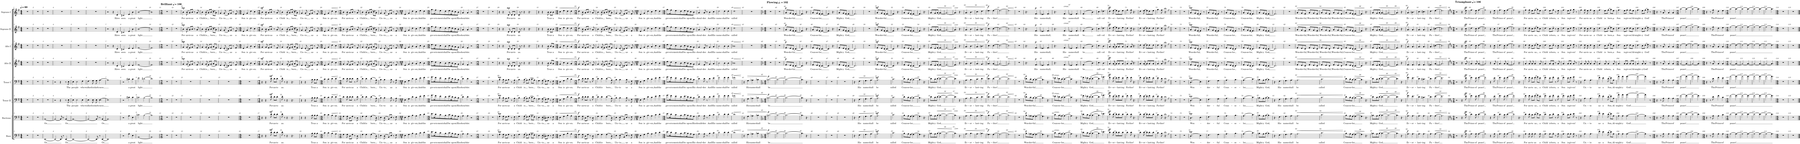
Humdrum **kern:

**kern	**text	**dynam	**kern	**text	**dynam	**kern	**text	**dynam	**kern	**text	**dynam	**kern	**text	**dynam	**kern	**text	**dynam	**kern	**text	**dynam	**kern	**text	**dynam
*part8	*part8	*part8	*part7	*part7	*part7	*part6	*part6	*part6	*part5	*part5	*part5	*part4	*part4	*part4	*part3	*part3	*part3	*part2	*part2	*part2	*part1	*part1	*part1
*staff8	*staff8	*staff8	*staff7	*staff7	*staff7	*staff6	*staff6	*staff6	*staff5	*staff5	*staff5	*staff4	*staff4	*staff4	*staff3	*staff3	*staff3	*staff2	*staff2	*staff2	*staff1	*staff1	*staff1
*I"Bass	*	*	*I"Baritone	*	*	*I"Tenor II	*	*	*I"Tenor I	*	*	*I"Alto II	*	*	*I"Alto I	*	*	*I"Soprano II	*	*	*I"Soprano I	*	*
*I'B.	*	*	*I'Bar.	*	*	*I'T2.	*	*	*I'T1.	*	*	*I'A2.	*	*	*I'A1.	*	*	*I'S2.	*	*	*I'S1.	*	*
*clefF4	*	*	*clefF4	*	*	*clefF4	*	*	*clefF4	*	*	*clefG2	*	*	*clefG2	*	*	*clefG2	*	*	*clefG2	*	*
*k[f#]	*	*	*k[f#]	*	*	*k[f#]	*	*	*k[f#]	*	*	*k[f#]	*	*	*k[f#]	*	*	*k[f#]	*	*	*k[f#]	*	*
*M4/4	*	*	*M4/4	*	*	*M4/4	*	*	*M4/4	*	*	*M4/4	*	*	*M4/4	*	*	*M4/4	*	*	*M4/4	*	*
*MM60	*	*	*MM60	*	*	*MM60	*	*	*MM60	*	*	*MM60	*	*	*MM60	*	*	*MM60	*	*	*MM60	*	*
=1	=1	=1	=1	=1	=1	=1	=1	=1	=1	=1	=1	=1	=1	=1	=1	=1	=1	=1	=1	=1	=1	=1	=1
1r	.	.	1r	.	.	1r	.	.	1r	.	.	1r	.	.	1r	.	.	1r	.	.	1r	.	.
=2	=2	=2	=2	=2	=2	=2	=2	=2	=2	=2	=2	=2	=2	=2	=2	=2	=2	=2	=2	=2	=2	=2	=2
1r	.	.	1r	.	.	1r	.	.	1r	.	.	1r	.	.	1r	.	.	1r	.	.	1r	.	.
=3	=3	=3	=3	=3	=3	=3	=3	=3	=3	=3	=3	=3	=3	=3	=3	=3	=3	=3	=3	=3	=3	=3	=3
!	!LO:LY:b	!	!	!LO:LY:b	!	!	!	!	!	!	!	!	!	!	!	!	!	!	!	!	!	!	!
[1EE	Oo	.	[1BB	Oo	.	1r	.	.	1r	.	.	1r	.	.	1r	.	.	1r	.	.	1r	.	.
=4	=4	=4	=4	=4	=4	=4	=4	=4	=4	=4	=4	=4	=4	=4	=4	=4	=4	=4	=4	=4	=4	=4	=4
2EE/_	.	.	2BB/_	.	.	2r	.	.	2r	.	.	1r	.	.	1r	.	.	1r	.	.	1r	.	.
8EE/]	.	.	8BB/]	.	.	4r	.	.	4r	.	.	.	.	.	.	.	.	.	.	.	.	.	.
8r	.	.	8r	.	.	.	.	.	.	.	.	.	.	.	.	.	.	.	.	.	.	.	.
!	!LO:LY:b	!	!	!LO:LY:b	!	!	!	!	!	!	!	!	!	!	!	!	!	!	!	!	!	!	!
[4EE/	Oo	.	[4BB/	Oo	.	8r	.	.	8r	.	.	.	.	.	.	.	.	.	.	.	.	.	.
!	!	!	!	!	!	!	!LO:LY:b	!	!	!LO:LY:b	!	!	!	!	!	!	!	!	!	!	!	!	!
.	.	.	.	.	.	8E\	The	.	8E\	The	.	.	.	.	.	.	.	.	.	.	.	.	.
=5	=5	=5	=5	=5	=5	=5	=5	=5	=5	=5	=5	=5	=5	=5	=5	=5	=5	=5	=5	=5	=5	=5	=5
!	!	!	!	!	!	!	!LO:LY:b	!	!	!LO:LY:b	!	!	!	!	!	!	!	!	!	!	!	!	!
1EE_	.	.	1BB_	.	.	4E\	peo-	.	4E\	peo-	.	1r	.	.	1r	.	.	1r	.	.	1r	.	.
!	!	!	!	!	!	!	!LO:LY:b	!	!	!LO:LY:b	!	!	!	!	!	!	!	!	!	!	!	!	!
.	.	.	.	.	.	2E\	-ple	.	2E\	-ple	.	.	.	.	.	.	.	.	.	.	.	.	.
!	!	!	!	!	!	!	!LO:LY:b	!	!	!LO:LY:b	!	!	!	!	!	!	!	!	!	!	!	!	!
.	.	.	.	.	.	4E\	who	.	4F#\	who	.	.	.	.	.	.	.	.	.	.	.	.	.
=6	=6	=6	=6	=6	=6	=6	=6	=6	=6	=6	=6	=6	=6	=6	=6	=6	=6	=6	=6	=6	=6	=6	=6
!	!	!	!	!	!	!	!LO:LY:b	!	!	!LO:LY:b	!	!	!	!	!	!	!	!	!	!	!	!	!
2EE/_	.	.	2BB/_	.	.	4.E\	walked	.	4.F#\	walked	.	1r	.	.	1r	.	.	1r	.	.	1r	.	.
!	!	!	!	!	!	!	!LO:LY:b	!	!	!LO:LY:b	!	!	!	!	!	!	!	!	!	!	!	!	!
.	.	.	.	.	.	8E\	in	.	8G\	in	.	.	.	.	.	.	.	.	.	.	.	.	.
!	!	!	!	!	!	!	!LO:LY:b	!	!	!LO:LY:b	!	!	!	!	!	!	!	!	!	!	!	!	!
8EE/]	.	.	8BB/]	.	.	8E\	dark-	.	8G\	dark-	.	.	.	.	.	.	.	.	.	.	.	.	.
!	!	!	!	!	!	!	!LO:LY:b	!	!	!LO:LY:b	!	!	!	!	!	!	!	!	!	!	!	!	!
8r	.	.	8r	.	.	[4.E\	-ness	.	[4.A\	-ness	.	.	.	.	.	.	.	.	.	.	.	.	.
!	!LO:LY:b	!	!	!LO:LY:b	!	!	!	!	!	!	!	!	!	!	!	!	!	!	!	!	!	!	!
[4EE/	Oo	.	[4BB/	Oo	.	.	.	.	.	.	.	.	.	.	.	.	.	.	.	.	.	.	.
=7	=7	=7	=7	=7	=7	=7	=7	=7	=7	=7	=7	=7	=7	=7	=7	=7	=7	=7	=7	=7	=7	=7	=7
1EE]	.	.	1BB]	.	.	1E]	.	.	1A]	.	.	2r	.	.	2r	.	.	2r	.	.	2r	.	.
.	.	.	.	.	.	.	.	.	.	.	.	4r	.	.	4r	.	.	4r	.	.	4r	.	.
!	!	!	!	!	!	!	!	!	!	!	!	!	!LO:LY:b	!	!	!LO:LY:b	!	!	!LO:LY:b	!	!	!LO:LY:b	!
.	.	.	.	.	.	.	.	.	.	.	.	4d/	Have	.	4d/	Have	.	4d/	Have	.	4d/	Have	.
=8	=8	=8	=8	=8	=8	=8	=8	=8	=8	=8	=8	=8	=8	=8	=8	=8	=8	=8	=8	=8	=8	=8	=8
!	!	!	!	!	!	!	!	!	!	!	!	!	!LO:LY:b	!	!	!LO:LY:b	!	!	!LO:LY:b	!	!	!LO:LY:b	!
2r	.	.	2r	.	.	2r	.	.	2r	.	.	2c#X/	seen	.	2c#X/	seen	.	2c#X/	seen	.	2c#X/	seen	.
!	!LO:LY:b	!	!	!LO:LY:b	!	!	!LO:LY:b	!	!	!LO:LY:b	!	!	!LO:LY:b	!	!	!LO:LY:b	!	!	!LO:LY:b	!	!	!LO:LY:b	!
4A\	a	.	4A\	a	.	4c#X\	a	.	4c#X\	a	.	4e/	a	.	4e/	a	.	4e/	a	.	4e/	a	.
!	!LO:LY:b	!	!	!LO:LY:b	!	!	!LO:LY:b	!	!	!LO:LY:b	!	!	!LO:LY:b	!	!	!LO:LY:b	!	!	!LO:LY:b	!	!	!LO:LY:b	!
4E\	great	.	4E\	great	.	4c#\	great	.	4c#\	great	.	4e/	great	.	4e/	great	.	4b\	great	.	4b\	great	.
=9	=9	=9	=9	=9	=9	=9	=9	=9	=9	=9	=9	=9	=9	=9	=9	=9	=9	=9	=9	=9	=9	=9	=9
!	!LO:LY:b	!	!	!LO:LY:b	!	!	!LO:LY:b	!	!	!LO:LY:b	!	!	!LO:LY:b	!	!	!LO:LY:b	!	!	!LO:LY:b	!	!	!LO:LY:b	!
[1BB	light.	.	2cn\	light.	.	2cn\	light.	.	2e\	light.	.	[1f#	light.	.	[1f#	light.	.	[1b	light.	.	[1b	light.	.
.	.	.	[2B\	.	.	[2B\	.	.	[2d#X\	.	.	.	.	.	.	.	.	.	.	.	.	.	.
=10	=10	=10	=10	=10	=10	=10	=10	=10	=10	=10	=10	=10	=10	=10	=10	=10	=10	=10	=10	=10	=10	=10	=10
1BB]	.	.	1B]	.	.	1B]	.	.	1d#]	.	.	1f#]	.	.	1f#]	.	.	1b]	.	.	1b]	.	.
=11||	=11||	=11||	=11||	=11||	=11||	=11||	=11||	=11||	=11||	=11||	=11||	=11||	=11||	=11||	=11||	=11||	=11||	=11||	=11||	=11||	=11||	=11||	=11||
*M7/8	*	*	*M7/8	*	*	*M7/8	*	*	*M7/8	*	*	*M7/8	*	*	*M7/8	*	*	*M7/8	*	*	*M7/8	*	*
*	*	*	*	*	*	*	*	*	*	*	*	*	*	*	*	*	*	*	*	*	*MM106	*	*
!	!	!	!	!	!	!	!	!	!	!	!	!	!	!	!	!	!	!	!	!	!LO:TX:a:B:t=Brilliant	!	!
2..r	.	.	2..r	.	.	2..r	.	.	2..r	.	.	2..r	.	.	2..r	.	.	2..r	.	.	2..r	.	.
=12	=12	=12	=12	=12	=12	=12	=12	=12	=12	=12	=12	=12	=12	=12	=12	=12	=12	=12	=12	=12	=12	=12	=12
2..r	.	.	2..r	.	.	2..r	.	.	2..r	.	.	2..r	.	.	2..r	.	.	2..r	.	.	2..r	.	.
=13	=13	=13	=13	=13	=13	=13	=13	=13	=13	=13	=13	=13	=13	=13	=13	=13	=13	=13	=13	=13	=13	=13	=13
!	!	!	!	!	!	!	!	!	!	!	!	!	!LO:LY:b	!LO:DY:a	!	!LO:LY:b	!LO:DY:a	!	!LO:LY:b	!	!	!LO:LY:b	!
!	!	!	!	!	!	!	!	!	!	!	!	!	!	!	!	!	!LO:DY:n=1:a	!	!	!LO:DY:a	!	!	!LO:DY:a
2..r	.	.	2..r	.	.	2..r	.	.	2..r	.	.	4g/	For	mp	4g/	For	mp mp	4b\	For	mp	4b\	For	mp
!	!	!	!	!	!	!	!	!	!	!	!	!	!LO:LY:b	!	!	!LO:LY:b	!	!	!LO:LY:b	!	!	!LO:LY:b	!
.	.	.	.	.	.	.	.	.	.	.	.	(8g/	un-	.	(8g/	un-	.	(8b\	un-	.	(8b\	un-	.
!	!	!	!	!	!	!	!	!	!	!	!	!	!LO:LY:b	!	!	!LO:LY:b	!	!	!LO:LY:b	!	!	!LO:LY:b	!
.	.	.	.	.	.	.	.	.	.	.	.	8f#/L)	-to	.	8f#/L)	-to	.	8a/L)	-to	.	8a/L)	-to	.
!	!	!	!	!	!	!	!	!	!	!	!	!	!LO:LY:b	!	!	!LO:LY:b	!	!	!LO:LY:b	!	!	!LO:LY:b	!
.	.	.	.	.	.	.	.	.	.	.	.	8g/J	us	.	8g/J	us	.	8b/J	us	.	8b/J	us	.
.	.	.	.	.	.	.	.	.	.	.	.	8r	.	.	8r	.	.	8r	.	.	8r	.	.
!	!	!	!	!	!	!	!	!	!	!	!	!	!LO:LY:b	!	!	!LO:LY:b	!	!	!LO:LY:b	!	!	!LO:LY:b	!
.	.	.	.	.	.	.	.	.	.	.	.	8f#/	a	.	8f#/	a	.	8a/	a	.	8a/	a	.
=14	=14	=14	=14	=14	=14	=14	=14	=14	=14	=14	=14	=14	=14	=14	=14	=14	=14	=14	=14	=14	=14	=14	=14
!	!	!	!	!	!	!	!	!	!	!	!	!	!LO:LY:b	!	!	!LO:LY:b	!	!	!LO:LY:b	!	!	!LO:LY:b	!
2..r	.	.	2..r	.	.	2..r	.	.	2..r	.	.	4g/	Child	.	4g/	Child	.	4b\	Child	.	4b\	Child	.
!	!	!	!	!	!	!	!	!	!	!	!	!	!LO:LY:b	!	!	!LO:LY:b	!	!	!LO:LY:b	!	!	!LO:LY:b	!
.	.	.	.	.	.	.	.	.	.	.	.	(8g/	is	.	(8g/	is	.	(8b\	is	.	(8b\	is	.
.	.	.	.	.	.	.	.	.	.	.	.	8f#/L)	.	.	8f#/L)	.	.	8a/L)	.	.	8a/L)	.	.
!	!	!	!	!	!	!	!	!	!	!	!	!	!LO:LY:b	!	!	!LO:LY:b	!	!	!LO:LY:b	!	!	!LO:LY:b	!
.	.	.	.	.	.	.	.	.	.	.	.	(8g/J	born.	.	(8g/J	born.	.	(8b/J	born.	.	(8b/J	born.	.
.	.	.	.	.	.	.	.	.	.	.	.	8a/L	.	.	8a/L	.	.	8cc\L	.	.	8cc\L	.	.
.	.	.	.	.	.	.	.	.	.	.	.	8f#/J)	.	.	8f#/J)	.	.	8a\J)	.	.	8a\J)	.	.
=15	=15	=15	=15	=15	=15	=15	=15	=15	=15	=15	=15	=15	=15	=15	=15	=15	=15	=15	=15	=15	=15	=15	=15
!	!	!	!	!	!	!	!	!	!	!	!	!	!LO:LY:b	!	!	!LO:LY:b	!	!	!LO:LY:b	!	!	!LO:LY:b	!
2..r	.	.	2..r	.	.	2..r	.	.	2..r	.	.	4e/	Un-	.	4e/	Un-	.	4g/	Un-	.	4g/	Un-	.
!	!	!	!	!	!	!	!	!	!	!	!	!	!LO:LY:b	!	!	!LO:LY:b	!	!	!LO:LY:b	!	!	!LO:LY:b	!
.	.	.	.	.	.	.	.	.	.	.	.	(8e/	-to	.	(8e/	-to	.	(8g/	-to	.	(8g/	-to	.
.	.	.	.	.	.	.	.	.	.	.	.	8d#X/L)	.	.	8d#X/L)	.	.	8f#/L)	.	.	8f#/L)	.	.
!	!	!	!	!	!	!	!	!	!	!	!	!	!LO:LY:b	!	!	!LO:LY:b	!	!	!LO:LY:b	!	!	!LO:LY:b	!
.	.	.	.	.	.	.	.	.	.	.	.	8e/J	us	.	8e/J	us	.	8g/J	us	.	8g/J	us	.
.	.	.	.	.	.	.	.	.	.	.	.	8r	.	.	8r	.	.	8r	.	.	8r	.	.
!	!	!	!	!	!	!	!	!	!	!	!	!	!LO:LY:b	!	!	!LO:LY:b	!	!	!LO:LY:b	!	!	!LO:LY:b	!
.	.	.	.	.	.	.	.	.	.	.	.	8f#/	a	.	8f#/	a	.	8f#/	a	.	8f#/	a	.
=16	=16	=16	=16	=16	=16	=16	=16	=16	=16	=16	=16	=16	=16	=16	=16	=16	=16	=16	=16	=16	=16	=16	=16
*M8/8	*	*	*M8/8	*	*	*M8/8	*	*	*M8/8	*	*	*M8/8	*	*	*M8/8	*	*	*M8/8	*	*	*M8/8	*	*
!	!	!	!	!	!	!	!	!	!	!	!	!	!LO:LY:b	!	!	!LO:LY:b	!	!	!LO:LY:b	!	!	!LO:LY:b	!
1r	.	.	1r	.	.	1r	.	.	1r	.	.	4e/	Son	.	4e/	Son	.	4e/	Son	.	4e/	Son	.
!	!	!	!	!	!	!	!	!	!	!	!	!	!LO:LY:b	!	!	!LO:LY:b	!	!	!LO:LY:b	!	!	!LO:LY:b	!
.	.	.	.	.	.	.	.	.	.	.	.	4g/	is	.	4g/	is	.	4g/	is	.	4g/	is	.
!	!	!	!	!	!	!	!	!	!	!	!	!	!LO:LY:b	!	!	!LO:LY:b	!	!	!LO:LY:b	!	!	!LO:LY:b	!
.	.	.	.	.	.	.	.	.	.	.	.	4b\	giv-	.	4b\	giv-	.	4dd\	giv-	.	4dd\	giv-	.
!	!	!	!	!	!	!	!	!	!	!	!	!	!LO:LY:b	!	!	!LO:LY:b	!	!	!LO:LY:b	!	!	!LO:LY:b	!
.	.	.	.	.	.	.	.	.	.	.	.	4a/	-en.	.	4a/	-en.	.	4cc\	-en.	.	4cc\	-en.	.
=17	=17	=17	=17	=17	=17	=17	=17	=17	=17	=17	=17	=17	=17	=17	=17	=17	=17	=17	=17	=17	=17	=17	=17
*M7/8	*	*	*M7/8	*	*	*M7/8	*	*	*M7/8	*	*	*M7/8	*	*	*M7/8	*	*	*M7/8	*	*	*M7/8	*	*
!	!	!	!	!	!	!	!	!	!	!	!	!	!LO:LY:b	!LO:DY:a	!	!LO:LY:b	!LO:DY:a	!	!LO:LY:b	!LO:DY:a	!	!LO:LY:b	!LO:DY:a
4r	.	.	4r	.	.	4r	.	.	4r	.	.	4g/	For	mf	4g/	For	mf	4b\	For	mf	4b\	For	mf
!	!	!	!	!	!	!	!	!	!	!	!	!	!LO:LY:b	!	!	!LO:LY:b	!	!	!LO:LY:b	!	!	!LO:LY:b	!
4r	.	.	4r	.	.	4r	.	.	4r	.	.	8g/	un-	.	8g/	un-	.	8b\	un-	.	8b\	un-	.
!	!	!	!	!	!	!	!	!	!	!	!	!	!LO:LY:b	!	!	!LO:LY:b	!	!	!LO:LY:b	!	!	!LO:LY:b	!
.	.	.	.	.	.	.	.	.	.	.	.	8f#/L	-to	.	8f#/L	-to	.	8a/L	-to	.	8a/L	-to	.
!	!LO:LY:b	!LO:DY:a	!	!LO:LY:b	!LO:DY:a	!	!LO:LY:b	!LO:DY:a	!	!LO:LY:b	!LO:DY:a	!	!LO:LY:b	!	!	!LO:LY:b	!	!	!LO:LY:b	!	!	!LO:LY:b	!
8d\	For	mf	8d\	For	mf	8d\	For	mf	8d\	For	mf	8g/J	us	.	8g/J	us	.	8b/J	us	.	8b/J	us	.
!	!LO:LY:b	!	!	!LO:LY:b	!	!	!LO:LY:b	!	!	!LO:LY:b	!	!	!	!	!	!	!	!	!	!	!	!	!
8d\L	un-	.	8d\L	un-	.	8d\L	un-	.	8d\L	un-	.	8r	.	.	8r	.	.	8r	.	.	8r	.	.
!	!LO:LY:b	!	!	!LO:LY:b	!	!	!LO:LY:b	!	!	!LO:LY:b	!	!	!LO:LY:b	!	!	!LO:LY:b	!	!	!LO:LY:b	!	!	!LO:LY:b	!
8d\J	-to	.	8d\J	-to	.	8d\J	-to	.	8d\J	-to	.	8f#/	a	.	8f#/	a	.	8a/	a	.	8a/	a	.
=18	=18	=18	=18	=18	=18	=18	=18	=18	=18	=18	=18	=18	=18	=18	=18	=18	=18	=18	=18	=18	=18	=18	=18
!	!LO:LY:b	!	!	!LO:LY:b	!	!	!LO:LY:b	!	!	!LO:LY:b	!	!	!LO:LY:b	!	!	!LO:LY:b	!	!	!LO:LY:b	!	!	!LO:LY:b	!
8d~\	us.	.	8d~\	us.	.	8d~\	us.	.	8d~\	us.	.	4g/	Child	.	4g/	Child	.	4b\	Child	.	4b\	Child	.
8r	.	.	8r	.	.	8r	.	.	8r	.	.	.	.	.	.	.	.	.	.	.	.	.	.
!	!	!	!	!	!	!	!	!	!	!	!	!	!LO:LY:b	!	!	!LO:LY:b	!	!	!LO:LY:b	!	!	!LO:LY:b	!
4r	.	.	4r	.	.	4r	.	.	4r	.	.	(8g/	is	.	(8g/	is	.	(8b\	is	.	(8b\	is	.
.	.	.	.	.	.	.	.	.	.	.	.	8f#/L)	.	.	8f#/L)	.	.	8a/L)	.	.	8a/L)	.	.
!	!	!	!	!	!	!	!	!	!	!	!	!	!LO:LY:b	!	!	!LO:LY:b	!	!	!LO:LY:b	!	!	!LO:LY:b	!
4.r	.	.	4.r	.	.	4.r	.	.	4.r	.	.	(8g/J	born.	.	(8g/J	born.	.	(8b/J	born.	.	(8b/J	born.	.
.	.	.	.	.	.	.	.	.	.	.	.	8a/L	.	.	8a/L	.	.	8cc\L	.	.	8cc\L	.	.
.	.	.	.	.	.	.	.	.	.	.	.	8f#/J)	.	.	8f#/J)	.	.	8a\J)	.	.	8a\J)	.	.
=19	=19	=19	=19	=19	=19	=19	=19	=19	=19	=19	=19	=19	=19	=19	=19	=19	=19	=19	=19	=19	=19	=19	=19
!	!	!	!	!	!	!	!	!	!	!	!	!	!LO:LY:b	!	!	!LO:LY:b	!	!	!LO:LY:b	!	!	!LO:LY:b	!
4r	.	.	4r	.	.	4r	.	.	4r	.	.	4e/	Un-	.	4e/	Un-	.	4g/	Un-	.	4g/	Un-	.
!	!	!	!	!	!	!	!	!	!	!	!	!	!LO:LY:b	!	!	!LO:LY:b	!	!	!LO:LY:b	!	!	!LO:LY:b	!
4r	.	.	4r	.	.	4r	.	.	4r	.	.	(8e/	-to	.	(8e/	-to	.	(8g/	-to	.	(8g/	to	.
.	.	.	.	.	.	.	.	.	.	.	.	8d#X/L)	.	.	8d#X/L)	.	.	8f#/L)	.	.	8f#/L)	.	.
!	!LO:LY:b	!	!	!LO:LY:b	!	!	!LO:LY:b	!	!	!LO:LY:b	!	!	!LO:LY:b	!	!	!LO:LY:b	!	!	!LO:LY:b	!	!	!LO:LY:b	!
8B\	To	.	8B\	To	.	8B\	To	.	8B\	To	.	8e/J	us	.	8e/J	us	.	8g/J	us	.	8g/J	us	.
!	!LO:LY:b	!	!	!LO:LY:b	!	!	!LO:LY:b	!	!	!LO:LY:b	!	!	!	!	!	!	!	!	!	!	!	!	!
8B\L	us	.	8B\L	us	.	8B\L	us	.	8B\L	us	.	8r	.	.	8r	.	.	8r	.	.	8r	.	.
!	!LO:LY:b	!	!	!LO:LY:b	!	!	!LO:LY:b	!	!	!LO:LY:b	!	!	!LO:LY:b	!	!	!LO:LY:b	!	!	!LO:LY:b	!	!	!LO:LY:b	!
8B\J	a	.	8B\J	a	.	8B\J	a	.	8B\J	a	.	8f#/	a	.	8f#/	a	.	8f#/	a	.	8f#/	a	.
=20	=20	=20	=20	=20	=20	=20	=20	=20	=20	=20	=20	=20	=20	=20	=20	=20	=20	=20	=20	=20	=20	=20	=20
*M8/8	*	*	*M8/8	*	*	*M8/8	*	*	*M8/8	*	*	*M8/8	*	*	*M8/8	*	*	*M8/8	*	*	*M8/8	*	*
!	!LO:LY:b	!	!	!LO:LY:b	!	!	!LO:LY:b	!	!	!LO:LY:b	!	!	!LO:LY:b	!	!	!LO:LY:b	!	!	!LO:LY:b	!	!	!LO:LY:b	!
4c\	Son	.	4c\	Son	.	4c\	Son	.	4c\	Son	.	4e/	Son	.	4e/	Son	.	4e/	Son	.	4e/	Son	.
!	!LO:LY:b	!	!	!LO:LY:b	!	!	!LO:LY:b	!	!	!LO:LY:b	!	!	!LO:LY:b	!	!	!LO:LY:b	!	!	!LO:LY:b	!	!	!LO:LY:b	!
4c\	is	.	4c\	is	.	4c\	is	.	4c\	is	.	4g/	is	.	4g/	is	.	4g/	is	.	4g/	is	.
!	!LO:LY:b	!LO:HP:b	!	!LO:LY:b	!LO:HP:b	!	!LO:LY:b	!LO:HP:b	!	!LO:LY:b	!LO:HP:b	!	!LO:LY:b	!LO:HP:b	!	!LO:LY:b	!LO:HP:b	!	!LO:LY:b	!LO:HP:b	!	!LO:LY:b	!LO:HP:b
4B\	giv-	<	4B\	giv-	<	4d\	giv-	<	4d\	giv-	<	4dd\	giv-	<	4dd\	giv-	<	4dd\	giv-	<	4dd\	giv-	<
!	!LO:LY:b	!	!	!LO:LY:b	!	!	!LO:LY:b	!	!	!LO:LY:b	!	!	!LO:LY:b	!	!	!LO:LY:b	!	!	!LO:LY:b	!	!	!LO:LY:b	!
4A\	-en.	.	4A\	-en.	.	4d\	-en.	.	4d\	-en.	.	4cc\	-en.	.	4cc\	-en.	.	4cc\	-en.	.	4cc\	-en.	.
.	.	[	.	.	[	.	.	[	.	.	[	.	.	[	.	.	[	.	.	[	.	.	[
=21	=21	=21	=21	=21	=21	=21	=21	=21	=21	=21	=21	=21	=21	=21	=21	=21	=21	=21	=21	=21	=21	=21	=21
*M7/8	*	*	*M7/8	*	*	*M7/8	*	*	*M7/8	*	*	*M7/8	*	*	*M7/8	*	*	*M7/8	*	*	*M7/8	*	*
!	!LO:LY:b	!	!	!LO:LY:b	!	!	!LO:LY:b	!	!	!LO:LY:b	!	!	!LO:LY:b	!	!	!LO:LY:b	!	!	!LO:LY:b	!	!	!LO:LY:b	!
4G\	For	.	4G\	For	.	4d\	For	.	4d\	For	.	4g/	For	.	4g/	For	.	4b\	For	.	4b\	For	.
!	!LO:LY:b	!	!	!LO:LY:b	!	!	!LO:LY:b	!	!	!LO:LY:b	!	!	!LO:LY:b	!	!	!LO:LY:b	!	!	!LO:LY:b	!	!	!LO:LY:b	!
8G\	un-	.	8G\	un-	.	8d\	un-	.	8d\	un-	.	8g/	un-	.	8g/	un-	.	8b\	un-	.	8b\	un-	.
!	!LO:LY:b	!	!	!LO:LY:b	!	!	!LO:LY:b	!	!	!LO:LY:b	!	!	!LO:LY:b	!	!	!LO:LY:b	!	!	!LO:LY:b	!	!	!LO:LY:b	!
8D\L	-to	.	8D\L	-to	.	8d\L	-to	.	8d\L	-to	.	8f#/L	-to	.	8f#/L	-to	.	8a/L	-to	.	8a/L	-to	.
!	!LO:LY:b	!	!	!LO:LY:b	!	!	!LO:LY:b	!	!	!LO:LY:b	!	!	!LO:LY:b	!	!	!LO:LY:b	!	!	!LO:LY:b	!	!	!LO:LY:b	!
8G\J	us	.	8G\J	us	.	8d\J	us	.	8d\J	us	.	8g/J	us	.	8g/J	us	.	8b/J	us	.	8b/J	us	.
8r	.	.	8r	.	.	8r	.	.	8r	.	.	8r	.	.	8r	.	.	8r	.	.	8r	.	.
!	!LO:LY:b	!	!	!LO:LY:b	!	!	!LO:LY:b	!	!	!LO:LY:b	!	!	!LO:LY:b	!	!	!LO:LY:b	!	!	!LO:LY:b	!	!	!LO:LY:b	!
8D\	a	.	8D\	a	.	8d\	a	.	8d\	a	.	8f#/	a	.	8f#/	a	.	8a/	a	.	8a/	a	.
=22	=22	=22	=22	=22	=22	=22	=22	=22	=22	=22	=22	=22	=22	=22	=22	=22	=22	=22	=22	=22	=22	=22	=22
!	!LO:LY:b	!	!	!LO:LY:b	!	!	!LO:LY:b	!	!	!LO:LY:b	!	!	!LO:LY:b	!	!	!LO:LY:b	!	!	!LO:LY:b	!	!	!LO:LY:b	!
4G\	Child	.	4G\	Child	.	4d\	Child	.	4d\	Child	.	4g/	Child	.	4g/	Child	.	4b\	Child	.	4b\	Child	.
!	!LO:LY:b	!	!	!LO:LY:b	!	!	!LO:LY:b	!	!	!LO:LY:b	!	!	!LO:LY:b	!	!	!LO:LY:b	!	!	!LO:LY:b	!	!	!LO:LY:b	!
4G\	is	.	4G\	is	.	4d\	is	.	4d\	is	.	(8g/	is	.	(8g/	is	.	(8b\	is	.	(8b\	is	.
.	.	.	.	.	.	.	.	.	.	.	.	8f#/L)	.	.	8f#/L)	.	.	8a/L)	.	.	8a/L)	.	.
!	!LO:LY:b	!	!	!LO:LY:b	!	!	!LO:LY:b	!	!	!LO:LY:b	!	!	!LO:LY:b	!	!	!LO:LY:b	!	!	!LO:LY:b	!	!	!LO:LY:b	!
(4G\	born.	.	(4G\	born.	.	(4d\	born.	.	(4d\	born.	.	(8g/J	born.	.	(8g/J	born.	.	(8b/J	born.	.	(8b/J	born.	.
.	.	.	.	.	.	.	.	.	.	.	.	8a/L	.	.	8a/L	.	.	8cc\L	.	.	8cc\L	.	.
8D\)	.	.	8D\)	.	.	8A\)	.	.	8A\)	.	.	8f#/J)	.	.	8f#/J)	.	.	8a\J)	.	.	8a\J)	.	.
=23	=23	=23	=23	=23	=23	=23	=23	=23	=23	=23	=23	=23	=23	=23	=23	=23	=23	=23	=23	=23	=23	=23	=23
!	!LO:LY:b	!	!	!LO:LY:b	!	!	!LO:LY:b	!	!	!LO:LY:b	!	!	!LO:LY:b	!	!	!LO:LY:b	!	!	!LO:LY:b	!	!	!LO:LY:b	!
4E\	Un-	.	4E\	Un-	.	4B\	Un-	.	4B\	Un-	.	4e/	Un-	.	4e/	Un-	.	4g/	Un-	.	4g/	Un-	.
!	!LO:LY:b	!	!	!LO:LY:b	!	!	!LO:LY:b	!	!	!LO:LY:b	!	!	!LO:LY:b	!	!	!LO:LY:b	!	!	!LO:LY:b	!	!	!LO:LY:b	!
(8D\	-to	.	(8D\	-to	.	4B\	-to	.	4B\	-to	.	(8e/	-to	.	(8e/	-to	.	(8g/	-to	.	(8g/	-to	.
8BB/L)	.	.	8BB/L)	.	.	.	.	.	.	.	.	8d#X/L)	.	.	8d#X/L)	.	.	8f#/L)	.	.	8f#/L)	.	.
!	!LO:LY:b	!	!	!LO:LY:b	!	!	!LO:LY:b	!	!	!LO:LY:b	!	!	!LO:LY:b	!	!	!LO:LY:b	!	!	!LO:LY:b	!	!	!LO:LY:b	!
8E/J	us	.	8E/J	us	.	8B\	us	.	8B\	us	.	8e/J	us	.	8e/J	us	.	8g/J	us	.	8g/J	us	.
8r	.	.	8r	.	.	8r	.	.	8r	.	.	8r	.	.	8r	.	.	8r	.	.	8r	.	.
!	!LO:LY:b	!	!	!LO:LY:b	!	!	!LO:LY:b	!	!	!LO:LY:b	!	!	!LO:LY:b	!	!	!LO:LY:b	!	!	!LO:LY:b	!	!	!LO:LY:b	!
8F#\	a	.	8F#\	a	.	8A\	a	.	8A\	a	.	8f#/	a	.	8f#/	a	.	8f#/	a	.	8f#/	a	.
=24	=24	=24	=24	=24	=24	=24	=24	=24	=24	=24	=24	=24	=24	=24	=24	=24	=24	=24	=24	=24	=24	=24	=24
*M12/8	*	*	*M12/8	*	*	*M12/8	*	*	*M12/8	*	*	*M12/8	*	*	*M12/8	*	*	*M12/8	*	*	*M12/8	*	*
!	!LO:LY:b	!	!	!LO:LY:b	!	!	!LO:LY:b	!	!	!LO:LY:b	!	!	!LO:LY:b	!	!	!LO:LY:b	!	!	!LO:LY:b	!	!	!LO:LY:b	!
4E\	Son	.	4E\	Son	.	4E\	Son	.	4E\	Son	.	4e/	Son	.	4e/	Son	.	4e/	Son	.	4e/	Son	.
!	!LO:LY:b	!	!	!LO:LY:b	!	!	!LO:LY:b	!	!	!LO:LY:b	!	!	!LO:LY:b	!	!	!LO:LY:b	!	!	!LO:LY:b	!	!	!LO:LY:b	!
4G\	is	.	4G\	is	.	4G\	is	.	4G\	is	.	4g/	is	.	4g/	is	.	4g/	is	.	4g/	is	.
!	!LO:LY:b	!	!	!LO:LY:b	!	!	!LO:LY:b	!	!	!LO:LY:b	!	!	!LO:LY:b	!	!	!LO:LY:b	!	!	!LO:LY:b	!	!	!LO:LY:b	!
4B\	giv-	.	4B\	giv-	.	4d\	giv-	.	4d\	giv-	.	4b\	giv-	.	4b\	giv-	.	4dd\	giv-	.	4dd\	giv-	.
!	!LO:LY:b	!	!	!LO:LY:b	!	!	!LO:LY:b	!	!	!LO:LY:b	!	!	!LO:LY:b	!	!	!LO:LY:b	!	!	!LO:LY:b	!	!	!LO:LY:b	!
4A\	-en;	.	4A\	-en;	.	4c\	-en;	.	4c\	-en;	.	4a/	-en;	.	4a/	-en;	.	4cc\	en;	.	4cc\	-en;	.
!	!LO:LY:b	!	!	!LO:LY:b	!	!	!LO:LY:b	!	!	!LO:LY:b	!	!	!LO:LY:b	!	!	!LO:LY:b	!	!	!LO:LY:b	!	!	!LO:LY:b	!
4c\	And	.	4c\	And	.	4e\	And	.	4e\	And	.	4cc\	And	.	4cc\	And	.	4ee\	And	.	4ee\	And	.
!	!LO:LY:b	!	!	!LO:LY:b	!	!	!LO:LY:b	!	!	!LO:LY:b	!	!	!LO:LY:b	!	!	!LO:LY:b	!	!	!LO:LY:b	!	!	!LO:LY:b	!
4d\	the	.	4d\	the	.	4f#\	the	.	4f#\	the	.	4b\	the	.	4b\	the	.	4dd\	the	.	4dd\	the	.
=25	=25	=25	=25	=25	=25	=25	=25	=25	=25	=25	=25	=25	=25	=25	=25	=25	=25	=25	=25	=25	=25	=25	=25
*M8/8	*	*	*M8/8	*	*	*M8/8	*	*	*M8/8	*	*	*M8/8	*	*	*M8/8	*	*	*M8/8	*	*	*M8/8	*	*
!	!LO:LY:b	!	!	!LO:LY:b	!	!	!LO:LY:b	!	!	!LO:LY:b	!	!	!LO:LY:b	!	!	!LO:LY:b	!	!	!LO:LY:b	!	!	!LO:LY:b	!
8.e\L	gov-	.	8.e\L	gov-	.	8.g\L	gov-	.	8.g\L	gov-	.	8.ee\L	gov-	.	8.ee\L	gov-	.	8.gg\L	gov-	.	8.gg\L	gov-	.
!	!LO:LY:b	!	!	!LO:LY:b	!	!	!LO:LY:b	!	!	!LO:LY:b	!	!	!LO:LY:b	!	!	!LO:LY:b	!	!	!LO:LY:b	!	!	!LO:LY:b	!
16d\K	-ern-	.	16d\K	-ern-	.	16f#\K	-ern-	.	16f#\K	-ern-	.	16dd\K	-ern-	.	16dd\K	-ern-	.	16ff#\K	-ern-	.	16ff#\K	-ern-	.
!	!LO:LY:b	!	!	!LO:LY:b	!	!	!LO:LY:b	!	!	!LO:LY:b	!	!	!LO:LY:b	!	!	!LO:LY:b	!	!	!LO:LY:b	!	!	!LO:LY:b	!
8c\	-ment	.	8c\	-ment	.	8e\	-ment	.	8e\	-ment	.	8cc\	-ment	.	8cc\	-ment	.	8ee\	-ment	.	8ee\	-ment	.
!	!LO:LY:b	!	!	!LO:LY:b	!	!	!LO:LY:b	!	!	!LO:LY:b	!	!	!LO:LY:b	!	!	!LO:LY:b	!	!	!LO:LY:b	!	!	!LO:LY:b	!
8B\	shall	.	8B\	shall	.	8d\	shall	.	8d\	shall	.	8b\	shall	.	8b\	shall	.	8dd\	shall	.	8dd\	shall	.
!	!LO:LY:b	!	!	!LO:LY:b	!	!	!LO:LY:b	!	!	!LO:LY:b	!	!	!LO:LY:b	!	!	!LO:LY:b	!	!	!LO:LY:b	!	!	!LO:LY:b	!
8.c\	be	.	8.c\	be	.	8.e\	be	.	8.e\	be	.	8.cc\	be	.	8.cc\	be	.	8.ee\	be	.	8.ee\	be	.
!	!LO:LY:b	!	!	!LO:LY:b	!	!	!LO:LY:b	!	!	!LO:LY:b	!	!	!LO:LY:b	!	!	!LO:LY:b	!	!	!LO:LY:b	!	!	!LO:LY:b	!
16B\K	up-	.	16B\K	up-	.	16d\K	up-	.	16d\K	up-	.	16b\K	up-	.	16b\K	up-	.	16dd\K	up-	.	16dd\K	up-	.
!	!LO:LY:b	!	!	!LO:LY:b	!	!	!LO:LY:b	!	!	!LO:LY:b	!	!	!LO:LY:b	!	!	!LO:LY:b	!	!	!LO:LY:b	!	!	!LO:LY:b	!
8A\	-on	.	8A\	-on	.	8c\	-on	.	8c\	-on	.	8a\	-on	.	8a\	-on	.	8cc\	on	.	8cc\	-on	.
!	!LO:LY:b	!	!	!LO:LY:b	!	!	!LO:LY:b	!	!	!LO:LY:b	!	!	!LO:LY:b	!	!	!LO:LY:b	!	!	!LO:LY:b	!	!	!LO:LY:b	!
8G\J	His	.	8G\J	His	.	8B\J	His	.	8B\J	His	.	8g\J	His	.	8g\J	His	.	8b\J	His	.	8b\J	His	.
=26	=26	=26	=26	=26	=26	=26	=26	=26	=26	=26	=26	=26	=26	=26	=26	=26	=26	=26	=26	=26	=26	=26	=26
!	!LO:LY:b	!	!	!LO:LY:b	!	!	!LO:LY:b	!	!	!LO:LY:b	!	!	!LO:LY:b	!	!	!LO:LY:b	!	!	!LO:LY:b	!	!	!LO:LY:b	!
4A\	shoul-	.	4A\	shoul-	.	4d\	shoul-	.	4d\	shoul-	.	4g/	shoul-	.	4g/	shoul-	.	4a/	shoul-	.	4a/	shoul-	.
!	!LO:LY:b	!	!	!LO:LY:b	!	!	!LO:LY:b	!	!	!LO:LY:b	!	!	!LO:LY:b	!	!	!LO:LY:b	!	!	!LO:LY:b	!	!	!LO:LY:b	!
4A\	-der	.	4A\	-der.	.	4d\	-der.	.	4d\	-der.	.	4f#/	-der.	.	4f#/	-der.	.	4a/	der.	.	4a/	-der.	.
2r	.	.	2r	.	.	2r	.	.	2r	.	.	2r	.	.	2r	.	.	2r	.	.	2r	.	.
=27	=27	=27	=27	=27	=27	=27	=27	=27	=27	=27	=27	=27	=27	=27	=27	=27	=27	=27	=27	=27	=27	=27	=27
*M7/8	*	*	*M7/8	*	*	*M7/8	*	*	*M7/8	*	*	*M7/8	*	*	*M7/8	*	*	*M7/8	*	*	*M7/8	*	*
2..r	.	.	2..r	.	.	2..r	.	.	2..r	.	.	2..r	.	.	2..r	.	.	2..r	.	.	2..r	.	.
=28	=28	=28	=28	=28	=28	=28	=28	=28	=28	=28	=28	=28	=28	=28	=28	=28	=28	=28	=28	=28	=28	=28	=28
2..r	.	.	2..r	.	.	2..r	.	.	2..r	.	.	2..r	.	.	2..r	.	.	2..r	.	.	2..r	.	.
=29	=29	=29	=29	=29	=29	=29	=29	=29	=29	=29	=29	=29	=29	=29	=29	=29	=29	=29	=29	=29	=29	=29	=29
!	!LO:LY:b	!LO:DY:a	!	!LO:LY:b	!LO:DY:a	!	!LO:LY:b	!LO:DY:a	!	!LO:LY:b	!LO:DY:a	!	!	!	!	!	!	!	!	!	!	!	!
4G\	For	mp	4G\	For	mp	4B\	For	mp	4B\	For	mp	4r	.	.	4r	.	.	4r	.	.	4r	.	.
!	!LO:LY:b	!	!	!LO:LY:b	!	!	!LO:LY:b	!	!	!LO:LY:b	!	!	!	!	!	!	!	!	!	!	!	!	!
8G\	un-	.	8G\	un-	.	8B\	un-	.	8B\	un-	.	4r	.	.	4r	.	.	4r	.	.	4r	.	.
!	!LO:LY:b	!	!	!LO:LY:b	!	!	!LO:LY:b	!	!	!LO:LY:b	!	!	!	!	!	!	!	!	!	!	!	!	!
8F#\L	-to	.	8F#\L	-to	.	8A\L	-to	.	8A\L	-to	.	.	.	.	.	.	.	.	.	.	.	.	.
!	!LO:LY:b	!	!	!LO:LY:b	!	!	!LO:LY:b	!	!	!LO:LY:b	!	!	!LO:LY:b	!LO:DY:a	!	!LO:LY:b	!LO:DY:a	!	!LO:LY:b	!LO:DY:a	!	!LO:LY:b	!LO:DY:a
8G\J	us	.	8G\J	us	.	8B\J	us	.	8B\J	us	.	8d/	For	mp	8d/	For	mp	8d/	For	mp	8d/	For	mp
!	!	!	!	!	!	!	!	!	!	!	!	!	!LO:LY:b	!	!	!LO:LY:b	!	!	!LO:LY:b	!	!	!LO:LY:b	!
8r	.	.	8r	.	.	8r	.	.	8r	.	.	8d/L	un-	.	8d/L	un-	.	8d/L	un-	.	8d/L	un-	.
!	!LO:LY:b	!	!	!LO:LY:b	!	!	!LO:LY:b	!	!	!LO:LY:b	!	!	!LO:LY:b	!	!	!LO:LY:b	!	!	!LO:LY:b	!	!	!LO:LY:b	!
8F#\	a	.	8F#\	a	.	8A\	a	.	8A\	a	.	8d/J	-to	.	8d/J	-to	.	8d/J	-to	.	8d/J	-to	.
=30	=30	=30	=30	=30	=30	=30	=30	=30	=30	=30	=30	=30	=30	=30	=30	=30	=30	=30	=30	=30	=30	=30	=30
!	!LO:LY:b	!	!	!LO:LY:b	!	!	!LO:LY:b	!	!	!LO:LY:b	!	!	!LO:LY:b	!	!	!LO:LY:b	!	!	!LO:LY:b	!	!	!LO:LY:b	!
4G\	Child	.	4G\	Child	.	4B\	Child	.	4B\	Child	.	8d~/	us.	.	8d~/	us.	.	8d~/	us.	.	8d~/	us.	.
.	.	.	.	.	.	.	.	.	.	.	.	8r	.	.	8r	.	.	8r	.	.	8r	.	.
!	!LO:LY:b	!	!	!LO:LY:b	!	!	!LO:LY:b	!	!	!LO:LY:b	!	!	!	!	!	!	!	!	!	!	!	!	!
(8G\	is	.	(8G\	is	.	(8B\	is	.	(8B\	is	.	4r	.	.	4r	.	.	4r	.	.	4r	.	.
8F#\L)	.	.	8F#\L)	.	.	8A\L)	.	.	8A\L)	.	.	.	.	.	.	.	.	.	.	.	.	.	.
!	!LO:LY:b	!	!	!LO:LY:b	!	!	!LO:LY:b	!	!	!LO:LY:b	!	!	!	!	!	!	!	!	!	!	!	!	!
(8G\J	born.	.	(8G\J	born.	.	(8B\J	born.	.	(8B\J	born.	.	4.r	.	.	4.r	.	.	4.r	.	.	4.r	.	.
8A\L	.	.	8A\L	.	.	8c\L	.	.	8c\L	.	.	.	.	.	.	.	.	.	.	.	.	.	.
8F#\J)	.	.	8F#\J)	.	.	8A\J)	.	.	8A\J)	.	.	.	.	.	.	.	.	.	.	.	.	.	.
=31	=31	=31	=31	=31	=31	=31	=31	=31	=31	=31	=31	=31	=31	=31	=31	=31	=31	=31	=31	=31	=31	=31	=31
!	!LO:LY:b	!	!	!LO:LY:b	!	!	!LO:LY:b	!	!	!LO:LY:b	!	!	!	!	!	!	!	!	!	!	!	!	!
4E\	Un-	.	4E\	Un-	.	4G\	Un-	.	4G\	Un-	.	4r	.	.	4r	.	.	4r	.	.	4r	.	.
!	!LO:LY:b	!	!	!LO:LY:b	!	!	!LO:LY:b	!	!	!LO:LY:b	!	!	!	!	!	!	!	!	!	!	!	!	!
(8E\	-to	.	(8E\	-to	.	(8G\	-to	.	(8G\	-to	.	4r	.	.	4r	.	.	4r	.	.	4r	.	.
8D#X\L)	.	.	8D#X\L)	.	.	8F#\L)	.	.	8F#\L)	.	.	.	.	.	.	.	.	.	.	.	.	.	.
!	!LO:LY:b	!	!	!LO:LY:b	!	!	!LO:LY:b	!	!	!LO:LY:b	!	!	!LO:LY:b	!	!	!LO:LY:b	!	!	!LO:LY:b	!	!	!LO:LY:b	!
8E\J	us	.	8E\J	us	.	8G\J	us	.	8G\J	us	.	8b\	To	.	8b\	To	.	8b\	To	.	8b\	To	.
!	!	!	!	!	!	!	!	!	!	!	!	!	!LO:LY:b	!	!	!LO:LY:b	!	!	!LO:LY:b	!	!	!LO:LY:b	!
8r	.	.	8r	.	.	8r	.	.	8r	.	.	8b/L	us	.	8b/L	us	.	8b\L	us	.	8b\L	us	.
!	!LO:LY:b	!	!	!LO:LY:b	!	!	!LO:LY:b	!	!	!LO:LY:b	!	!	!LO:LY:b	!	!	!LO:LY:b	!	!	!LO:LY:b	!	!	!LO:LY:b	!
8F#\	a	.	8F#\	a	.	8F#\	a	.	8F#\	a	.	8a/J	a	.	8a/J	a	.	8b\J	a	.	8b\J	a	.
=32	=32	=32	=32	=32	=32	=32	=32	=32	=32	=32	=32	=32	=32	=32	=32	=32	=32	=32	=32	=32	=32	=32	=32
*M8/8	*	*	*M8/8	*	*	*M8/8	*	*	*M8/8	*	*	*M8/8	*	*	*M8/8	*	*	*M8/8	*	*	*M8/8	*	*
!	!LO:LY:b	!LO:HP:b	!	!LO:LY:b	!LO:HP:b	!	!LO:LY:b	!LO:HP:b	!	!LO:LY:b	!LO:HP:b	!	!LO:LY:b	!LO:HP:b	!	!LO:LY:b	!LO:HP:b	!	!LO:LY:b	!LO:HP:b	!	!LO:LY:b	!LO:HP:b
4E\	Son	<	4E\	Son	<	4E\	Son	<	4E\	Son	<	4g/	Son	<	4g/	Son	<	4cc\	Son	<	4cc\	Son	<
!	!LO:LY:b	!	!	!LO:LY:b	!	!	!LO:LY:b	!	!	!LO:LY:b	!	!	!LO:LY:b	!	!	!LO:LY:b	!	!	!LO:LY:b	!	!	!LO:LY:b	!
4G\	is	.	4G\	is	.	4G\	is	.	4G\	is	.	4cc\	is	.	4cc\	is	.	4ee\	is	.	4ee\	is	.
!	!LO:LY:b	!	!	!LO:LY:b	!	!	!LO:LY:b	!	!	!LO:LY:b	!	!	!LO:LY:b	!	!	!LO:LY:b	!	!	!LO:LY:b	!	!	!LO:LY:b	!
4B\	giv-	.	4B\	giv-	.	4d\	giv-	.	4d\	giv-	.	4b\	giv-	.	4b\	giv-	.	4dd\	giv-	.	4dd\	giv-	.
!	!LO:LY:b	!	!	!LO:LY:b	!	!	!LO:LY:b	!	!	!LO:LY:b	!	!	!LO:LY:b	!	!	!LO:LY:b	!	!	!LO:LY:b	!	!	!LO:LY:b	!
4A\	-en.	.	4A\	-en.	.	4c\	-en.	.	4c\	-en.	.	4a/	-en.	.	4a/	-en.	.	4dd\	-en.	.	4dd\	-en.	.
.	.	[	.	.	[	.	.	[	.	.	[	.	.	[	.	.	[	.	.	[	.	.	[
=33	=33	=33	=33	=33	=33	=33	=33	=33	=33	=33	=33	=33	=33	=33	=33	=33	=33	=33	=33	=33	=33	=33	=33
*M7/8	*	*	*M7/8	*	*	*M7/8	*	*	*M7/8	*	*	*M7/8	*	*	*M7/8	*	*	*M7/8	*	*	*M7/8	*	*
!	!LO:LY:b	!LO:DY:a	!	!LO:LY:b	!LO:DY:a	!	!LO:LY:b	!LO:DY:a	!	!LO:LY:b	!LO:DY:a	!	!LO:LY:b	!LO:DY:a	!	!LO:LY:b	!LO:DY:a	!	!LO:LY:b	!LO:DY:a	!	!LO:LY:b	!LO:DY:a
4G\	For	f	4G\	For	f	4B\	For	f	4B\	For	f	4g/	For	f	4g/	For	f	4dd\	For	f	4dd\	For	f
!	!LO:LY:b	!	!	!LO:LY:b	!	!	!LO:LY:b	!	!	!LO:LY:b	!	!	!LO:LY:b	!	!	!LO:LY:b	!	!	!LO:LY:b	!	!	!LO:LY:b	!
8G\	un-	.	8G\	un-	.	8d\	un-	.	8d\	un-	.	8g/	un-	.	8g/	un-	.	8b\	un-	.	8b\	un-	.
!	!LO:LY:b	!	!	!LO:LY:b	!	!	!LO:LY:b	!	!	!LO:LY:b	!	!	!LO:LY:b	!	!	!LO:LY:b	!	!	!LO:LY:b	!	!	!LO:LY:b	!
8D\L	-to	.	8D\L	-to	.	8d\L	-to	.	8d\L	-to	.	8f#/L	-to	.	8f#/L	-to	.	8a/L	-to	.	8a/L	-to	.
!	!LO:LY:b	!	!	!LO:LY:b	!	!	!LO:LY:b	!	!	!LO:LY:b	!	!	!LO:LY:b	!	!	!LO:LY:b	!	!	!LO:LY:b	!	!	!LO:LY:b	!
8G\J	us	.	8G\J	us	.	8d\J	us	.	8d\J	us	.	8g/J	us	.	8g/J	us	.	8b/J	us	.	8b/J	us	.
8r	.	.	8r	.	.	8r	.	.	8r	.	.	8r	.	.	8r	.	.	8r	.	.	8r	.	.
!	!LO:LY:b	!	!	!LO:LY:b	!	!	!LO:LY:b	!	!	!LO:LY:b	!	!	!LO:LY:b	!	!	!LO:LY:b	!	!	!LO:LY:b	!	!	!LO:LY:b	!
8D\	a	.	8D\	a	.	8d\	a	.	8d\	a	.	8f#/	a	.	8f#/	a	.	8a/	a	.	8a/	a	.
=34	=34	=34	=34	=34	=34	=34	=34	=34	=34	=34	=34	=34	=34	=34	=34	=34	=34	=34	=34	=34	=34	=34	=34
!	!LO:LY:b	!	!	!LO:LY:b	!	!	!LO:LY:b	!	!	!LO:LY:b	!	!	!LO:LY:b	!	!	!LO:LY:b	!	!	!LO:LY:b	!	!	!LO:LY:b	!
4G\	Child	.	4G\	Child	.	4d\	Child	.	4d\	Child	.	4g/	Child	.	4g/	Child	.	4b\	Child	.	4b\	Child	.
!	!LO:LY:b	!	!	!LO:LY:b	!	!	!LO:LY:b	!	!	!LO:LY:b	!	!	!LO:LY:b	!	!	!LO:LY:b	!	!	!LO:LY:b	!	!	!LO:LY:b	!
4G\	is	.	4G\	is	.	4d\	is	.	4d\	is	.	(8g/	is	.	(8g/	is	.	(8b\	is	.	(8b\	is	.
.	.	.	.	.	.	.	.	.	.	.	.	8f#/L)	.	.	8f#/L)	.	.	8a/L)	.	.	8a/L)	.	.
!	!LO:LY:b	!	!	!LO:LY:b	!	!	!LO:LY:b	!	!	!LO:LY:b	!	!	!LO:LY:b	!	!	!LO:LY:b	!	!	!LO:LY:b	!	!	!LO:LY:b	!
(4G\	born.	.	(4G\	born.	.	(4d\	born.	.	(4d\	born.	.	(8g/J	born.	.	(8g/J	born.	.	(8b/J	born.	.	(8b/J	born.	.
.	.	.	.	.	.	.	.	.	.	.	.	8a/L	.	.	8a/L	.	.	8cc\L	.	.	8cc\L	.	.
8D\)	.	.	8D\)	.	.	8A\)	.	.	8A\)	.	.	8f#/J)	.	.	8f#/J)	.	.	8a\J)	.	.	8a\J)	.	.
=35	=35	=35	=35	=35	=35	=35	=35	=35	=35	=35	=35	=35	=35	=35	=35	=35	=35	=35	=35	=35	=35	=35	=35
!	!LO:LY:b	!	!	!LO:LY:b	!	!	!LO:LY:b	!	!	!LO:LY:b	!	!	!LO:LY:b	!	!	!LO:LY:b	!	!	!LO:LY:b	!	!	!LO:LY:b	!
4E\	Un-	.	4E\	Un-	.	4B\	Un-	.	4B\	Un-	.	4e/	Un-	.	4e/	Un-	.	4g/	Un-	.	4g/	Un-	.
!	!LO:LY:b	!	!	!LO:LY:b	!	!	!LO:LY:b	!	!	!LO:LY:b	!	!	!LO:LY:b	!	!	!LO:LY:b	!	!	!LO:LY:b	!	!	!LO:LY:b	!
(8E\	-to	.	(8E\	-to	.	4B\	-to	.	4B\	-to	.	(8e/	-to	.	(8e/	-to	.	(8g/	-to	.	(8g/	-to	.
8BB/L)	.	.	8BB/L)	.	.	.	.	.	.	.	.	8d#X/L)	.	.	8d#X/L)	.	.	8f#/L)	.	.	8f#/L)	.	.
!	!LO:LY:b	!	!	!LO:LY:b	!	!	!LO:LY:b	!	!	!LO:LY:b	!	!	!LO:LY:b	!	!	!LO:LY:b	!	!	!LO:LY:b	!	!	!LO:LY:b	!
8E/J	us	.	8E/J	us	.	8B\	us	.	8B\	us	.	8e/J	us	.	8e/J	us	.	8g/J	us	.	8g/J	us	.
8r	.	.	8r	.	.	8r	.	.	8r	.	.	8r	.	.	8r	.	.	8r	.	.	8r	.	.
!	!LO:LY:b	!	!	!LO:LY:b	!	!	!LO:LY:b	!	!	!LO:LY:b	!	!	!LO:LY:b	!	!	!LO:LY:b	!	!	!LO:LY:b	!	!	!LO:LY:b	!
8F#\	a	.	8F#\	a	.	8F#\	a	.	8F#\	a	.	8f#/	a	.	8f#/	a	.	8f#/	a	.	8f#/	a	.
=36	=36	=36	=36	=36	=36	=36	=36	=36	=36	=36	=36	=36	=36	=36	=36	=36	=36	=36	=36	=36	=36	=36	=36
*M12/8	*	*	*M12/8	*	*	*M12/8	*	*	*M12/8	*	*	*M12/8	*	*	*M12/8	*	*	*M12/8	*	*	*M12/8	*	*
!	!LO:LY:b	!	!	!LO:LY:b	!	!	!LO:LY:b	!	!	!LO:LY:b	!	!	!LO:LY:b	!	!	!LO:LY:b	!	!	!LO:LY:b	!	!	!LO:LY:b	!
4E\	Son	.	4E\	Son	.	4E\	Son	.	4E\	Son	.	4e/	Son	.	4e/	Son	.	4e/	Son	.	4e/	Son	.
!	!LO:LY:b	!	!	!LO:LY:b	!	!	!LO:LY:b	!	!	!LO:LY:b	!	!	!LO:LY:b	!	!	!LO:LY:b	!	!	!LO:LY:b	!	!	!LO:LY:b	!
4G\	is	.	4G\	is	.	4G\	is	.	4G\	is	.	4g/	is	.	4g/	is	.	4g/	is	.	4g/	is	.
!	!LO:LY:b	!	!	!LO:LY:b	!	!	!LO:LY:b	!	!	!LO:LY:b	!	!	!LO:LY:b	!	!	!LO:LY:b	!	!	!LO:LY:b	!	!	!LO:LY:b	!
4B\	giv-	.	4B\	giv-	.	4d\	giv-	.	4d\	giv-	.	4b\	giv-	.	4b\	giv-	.	4dd\	giv-	.	4dd\	giv-	.
!	!LO:LY:b	!	!	!LO:LY:b	!	!	!LO:LY:b	!	!	!LO:LY:b	!	!	!LO:LY:b	!	!	!LO:LY:b	!	!	!LO:LY:b	!	!	!LO:LY:b	!
4A\	-en;	.	4A\	-en;	.	4c\	-en;	.	4c\	-en;	.	4a/	-en;	.	4a/	en;	.	4cc\	-en;	.	4cc\	-en;	.
!	!LO:LY:b	!	!	!LO:LY:b	!	!	!LO:LY:b	!	!	!LO:LY:b	!	!	!LO:LY:b	!	!	!LO:LY:b	!	!	!LO:LY:b	!	!	!LO:LY:b	!
4c\	And	.	4c\	And	.	4e\	And	.	4e\	And	.	4cc\	And	.	4cc\	And	.	4ee\	And	.	4ee\	And	.
!	!LO:LY:b	!	!	!LO:LY:b	!	!	!LO:LY:b	!	!	!LO:LY:b	!	!	!LO:LY:b	!	!	!LO:LY:b	!	!	!LO:LY:b	!	!	!LO:LY:b	!
4d\	the	.	4d\	the	.	4f#\	the	.	4f#\	the	.	4b\	the	.	4b\	the	.	4dd\	the	.	4dd\	the	.
=37	=37	=37	=37	=37	=37	=37	=37	=37	=37	=37	=37	=37	=37	=37	=37	=37	=37	=37	=37	=37	=37	=37	=37
*M8/8	*	*	*M8/8	*	*	*M8/8	*	*	*M8/8	*	*	*M8/8	*	*	*M8/8	*	*	*M8/8	*	*	*M8/8	*	*
!	!LO:LY:b	!	!	!LO:LY:b	!	!	!LO:LY:b	!	!	!LO:LY:b	!	!	!LO:LY:b	!	!	!LO:LY:b	!	!	!LO:LY:b	!	!	!LO:LY:b	!
8.e\L	gov-	.	8.e\L	gov-	.	8.g\L	gov-	.	8.g\L	gov-	.	8.ee\L	gov-	.	8.ee\L	gov-	.	8.gg\L	gov-	.	8.gg\L	gov-	.
!	!LO:LY:b	!	!	!LO:LY:b	!	!	!LO:LY:b	!	!	!LO:LY:b	!	!	!LO:LY:b	!	!	!LO:LY:b	!	!	!LO:LY:b	!	!	!LO:LY:b	!
16d\K	-ern-	.	16d\K	-ern-	.	16f#\K	-ern-	.	16f#\K	-ern-	.	16dd\K	-ern-	.	16dd\K	-ern-	.	16ff#\K	ern-	.	16ff#\K	-ern-	.
!	!LO:LY:b	!	!	!LO:LY:b	!	!	!LO:LY:b	!	!	!LO:LY:b	!	!	!LO:LY:b	!	!	!LO:LY:b	!	!	!LO:LY:b	!	!	!LO:LY:b	!
8c\	-ment	.	8c\	-ment	.	8e\	-ment	.	8e\	-ment	.	8cc\	-ment	.	8cc\	ment	.	8ee\	-ment	.	8ee\	-ment	.
!	!LO:LY:b	!	!	!LO:LY:b	!	!	!LO:LY:b	!	!	!LO:LY:b	!	!	!LO:LY:b	!	!	!LO:LY:b	!	!	!LO:LY:b	!	!	!LO:LY:b	!
8B\	shall	.	8B\	shall	.	8d\	shall	.	8d\	shall	.	8b\	shall	.	8b\	shall	.	8dd\	shall	.	8dd\	shall	.
!	!LO:LY:b	!	!	!LO:LY:b	!	!	!LO:LY:b	!	!	!LO:LY:b	!	!	!LO:LY:b	!	!	!LO:LY:b	!	!	!LO:LY:b	!	!	!LO:LY:b	!
8.c\	be	.	8.c\	be	.	8.e\	be	.	8.e\	be	.	8.cc\	be	.	8.cc\	be	.	8.ee\	be	.	8.ee\	be	.
!	!LO:LY:b	!	!	!LO:LY:b	!	!	!LO:LY:b	!	!	!LO:LY:b	!	!	!LO:LY:b	!	!	!LO:LY:b	!	!	!LO:LY:b	!	!	!LO:LY:b	!
16B\K	up-	.	16B\K	up-	.	16d\K	up-	.	16d\K	up-	.	16b\K	up-	.	16b\K	up-	.	16dd\K	up-	.	16dd\K	up-	.
!	!LO:LY:b	!	!	!LO:LY:b	!	!	!LO:LY:b	!	!	!LO:LY:b	!	!	!LO:LY:b	!	!	!LO:LY:b	!	!	!LO:LY:b	!	!	!LO:LY:b	!
8A\	-on	.	8A\	-on	.	8c\	-on	.	8c\	-on	.	8a\	-on	.	8a\	-on	.	8cc\	-on	.	8cc\	-on	.
!	!LO:LY:b	!	!	!LO:LY:b	!	!	!LO:LY:b	!	!	!LO:LY:b	!	!	!LO:LY:b	!	!	!LO:LY:b	!	!	!LO:LY:b	!	!	!LO:LY:b	!
8G\J	His	.	8G\J	His	.	8B\J	His	.	8B\J	His	.	8g\J	His	.	8g\J	His	.	8b\J	His	.	8b\J	His	.
=38	=38	=38	=38	=38	=38	=38	=38	=38	=38	=38	=38	=38	=38	=38	=38	=38	=38	=38	=38	=38	=38	=38	=38
!	!LO:LY:b	!	!	!LO:LY:b	!	!	!LO:LY:b	!	!	!LO:LY:b	!	!	!LO:LY:b	!	!	!LO:LY:b	!	!	!LO:LY:b	!	!	!LO:LY:b	!
4A\	shoul-	.	4A\	should-	.	4d\	shoul-	.	4d\	shoul-	.	4g/	shoul-	.	4g/	shoul-	.	4a/	shoul-	.	4a/	shoul-	.
!	!LO:LY:b	!	!	!LO:LY:b	!	!	!LO:LY:b	!	!	!LO:LY:b	!	!	!LO:LY:b	!	!	!LO:LY:b	!	!	!LO:LY:b	!	!	!LO:LY:b	!
8A\	-der	.	8A\	-der.	.	8d\	-der.	.	8d\	-der.	.	8f#/	-der.	.	8f#/	-der.	.	8a/	-der.	.	8a/	-der.	.
8r	.	.	8r	.	.	8r	.	.	8r	.	.	8r	.	.	8r	.	.	8r	.	.	8r	.	.
!	!LO:LY:b	!	!	!LO:LY:b	!	!	!LO:LY:b	!	!	!LO:LY:b	!	!	!LO:LY:b	!	!	!LO:LY:b	!	!	!LO:LY:b	!	!	!LO:LY:b	!
4B\	And	.	4B\	And	.	4d\	And	.	4d\	And	.	4g/	And	.	4g/	And	.	4b\	And	.	4b\	And	.
!	!LO:LY:b	!	!	!LO:LY:b	!	!	!LO:LY:b	!	!	!LO:LY:b	!	!	!LO:LY:b	!	!	!LO:LY:b	!	!	!LO:LY:b	!	!	!LO:LY:b	!
4c\	His	.	4c\	His	.	4e\	His	.	4e\	His	.	4a/	His	.	4a/	His	.	4cc\	His	.	4cc\	His	.
=39	=39	=39	=39	=39	=39	=39	=39	=39	=39	=39	=39	=39	=39	=39	=39	=39	=39	=39	=39	=39	=39	=39	=39
!	!LO:LY:b	!	!	!LO:LY:b	!	!	!LO:LY:b	!	!	!LO:LY:b	!	!	!LO:LY:b	!	!	!LO:LY:b	!	!	!LO:LY:b	!	!	!LO:LY:b	!
2d\	name	.	2d\	name	.	2f#\	name	.	2f#\	name	.	2b\	name	.	2b\	name	.	2dd\	name	.	2dd\	name	.
!	!LO:LY:b	!	!	!LO:LY:b	!	!	!LO:LY:b	!	!	!LO:LY:b	!	!	!LO:LY:b	!	!	!LO:LY:b	!	!	!LO:LY:b	!	!	!LO:LY:b	!
4d\	shall	.	4d\	shall	.	4f#\	shall	.	4f#\	shall	.	4b\	shall	.	4b\	shall	.	4dd\	shall	.	4dd\	shall	.
!	!LO:LY:b	!	!	!LO:LY:b	!	!	!LO:LY:b	!	!	!LO:LY:b	!	!	!LO:LY:b	!	!	!LO:LY:b	!	!	!LO:LY:b	!	!	!LO:LY:b	!
4d\	be	.	4d\	be	.	4f#\	be	.	4f#\	be	.	4b\	be	.	4b\	be	.	4dd\	be	.	4dd\	be	.
=40	=40	=40	=40	=40	=40	=40	=40	=40	=40	=40	=40	=40	=40	=40	=40	=40	=40	=40	=40	=40	=40	=40	=40
!	!LO:LY:b	!LO:HP:b	!	!LO:LY:b	!LO:HP:b	!	!LO:LY:b	!LO:HP:b	!	!LO:LY:b	!LO:HP:b	!	!LO:LY:b	!LO:HP:b	!	!LO:LY:b	!LO:HP:b	!	!LO:LY:b	!LO:HP:b	!	!LO:LY:b	!LO:HP:b
1d	called	<	1d	called	<	1fn	called	<	1fn	called	<	1b-X	called	<	1b-X	called	<	1dd	called	<	1dd	called	<
.	.	[	.	.	[	.	.	[	.	.	[	.	.	[	.	.	[	.	.	[	.	.	[
=41	=41	=41	=41	=41	=41	=41	=41	=41	=41	=41	=41	=41	=41	=41	=41	=41	=41	=41	=41	=41	=41	=41	=41
4r	.	.	4r	.	.	4r	.	.	4r	.	.	1r	.	.	1r	.	.	1r	.	.	1r	.	.
!	!LO:LY:b	!LO:HP:b	!	!LO:LY:b	!LO:HP:b	!	!LO:LY:b	!LO:HP:b	!	!LO:LY:b	!LO:HP:b	!	!	!	!	!	!	!	!	!	!	!	!
4G\	His	>	4G\	His	>	4G\	His	>	4G\	His	>	.	.	.	.	.	.	.	.	.	.	.	.
!	!LO:LY:b	!	!	!LO:LY:b	!	!	!LO:LY:b	!	!	!LO:LY:b	!	!	!	!	!	!	!	!	!	!	!	!	!
4A-X\	name	.	4A-X\	name	.	4A-X\	name	.	4A-X\	name	.	.	.	.	.	.	.	.	.	.	.	.	.
!	!LO:LY:b	!	!	!LO:LY:b	!	!	!LO:LY:b	!	!	!LO:LY:b	!	!	!	!	!	!	!	!	!	!	!	!	!
4B-X\	shall	.	4B-X\	shall	.	4B-X\	shall	.	4B-X\	shall	.	.	.	.	.	.	.	.	.	.	.	.	.
.	.	]	.	.	]	.	.	]	.	.	]	.	.	.	.	.	.	.	.	.	.	.	.
=42||	=42||	=42||	=42||	=42||	=42||	=42||	=42||	=42||	=42||	=42||	=42||	=42||	=42||	=42||	=42||	=42||	=42||	=42||	=42||	=42||	=42||	=42||	=42||
*k[b-]	*	*	*k[b-]	*	*	*k[b-]	*	*	*k[b-]	*	*	*k[b-]	*	*	*k[b-]	*	*	*k[b-]	*	*	*k[b-]	*	*
*M6/8	*	*	*M6/8	*	*	*M6/8	*	*	*M6/8	*	*	*M6/8	*	*	*M6/8	*	*	*M6/8	*	*	*M6/8	*	*
*	*	*	*	*	*	*	*	*	*	*	*	*	*	*	*	*	*	*	*	*	*MM153	*	*
!	!	!	!	!	!	!	!	!	!	!	!	!	!	!	!	!	!	!	!	!	!LO:TX:a:B:t=Flowing	!	!
!	!LO:LY:b	!LO:DY:a	!	!LO:LY:b	!LO:DY:a	!	!LO:LY:b	!LO:DY:a	!	!LO:LY:b	!LO:DY:a	!	!	!	!	!	!	!	!	!	!	!	!
[2.Bn\	be	p	[2.Bn\	be	p	[2.Bn\	be	p	[2.Bn\	be	p	2.r	.	.	2.r	.	.	2.r	.	.	2.r	.	.
=43	=43	=43	=43	=43	=43	=43	=43	=43	=43	=43	=43	=43	=43	=43	=43	=43	=43	=43	=43	=43	=43	=43	=43
2.B\_	.	.	2.B\_	.	.	2.B\_	.	.	2.B\_	.	.	2.r	.	.	2.r	.	.	2.r	.	.	2.r	.	.
=44	=44	=44	=44	=44	=44	=44	=44	=44	=44	=44	=44	=44	=44	=44	=44	=44	=44	=44	=44	=44	=44	=44	=44
!	!	!	!	!	!	!	!	!	!	!	!	!	!LO:LY:b	!LO:DY:a	!	!LO:LY:b	!LO:DY:a	!	!LO:LY:b	!LO:DY:a	!	!LO:LY:b	!LO:DY:a
2.B\_	.	.	2.B\_	.	.	2.B\_	.	.	2.B\_	.	.	8f/L	Won-	p	8f/L	Won-	p	8a/L	Won-	p	8a/L	Won-	p
!	!	!	!	!	!	!	!	!	!	!	!	!	!LO:LY:b	!	!	!LO:LY:b	!	!	!LO:LY:b	!	!	!LO:LY:b	!
.	.	.	.	.	.	.	.	.	.	.	.	8e/	-der-	.	8e/	-der-	.	8g/	-der-	.	8g/	-der-	.
!	!	!	!	!	!	!	!	!	!	!	!	!	!LO:LY:b	!	!	!LO:LY:b	!	!	!LO:LY:b	!	!	!LO:LY:b	!
.	.	.	.	.	.	.	.	.	.	.	.	[8d/J	-ful	.	[8d/J	-ful	.	[8f/J	-ful	.	[8f/J	-ful	.
.	.	.	.	.	.	.	.	.	.	.	.	4.d/_	.	.	4.d/_	.	.	4.f/_	.	.	4.f/_	.	.
=45	=45	=45	=45	=45	=45	=45	=45	=45	=45	=45	=45	=45	=45	=45	=45	=45	=45	=45	=45	=45	=45	=45	=45
4.B\]	.	.	4.B\]	.	.	4.B\]	.	.	4.B\]	.	.	4.d/]	.	.	4.d/]	.	.	4.f/]	.	.	4.f/]	.	.
4.r	.	.	4.r	.	.	4.r	.	.	4.r	.	.	4.r	.	.	4.r	.	.	4.r	.	.	4.r	.	.
=46	=46	=46	=46	=46	=46	=46	=46	=46	=46	=46	=46	=46	=46	=46	=46	=46	=46	=46	=46	=46	=46	=46	=46
!	!	!	!	!	!	!	!	!	!	!	!	!	!LO:LY:b	!	!	!LO:LY:b	!	!	!LO:LY:b	!	!	!LO:LY:b	!
2.r	.	.	2.r	.	.	2.r	.	.	2.r	.	.	8f/L	Coun-	.	8f/L	Coun-	.	8a/L	Coun-	.	8a/L	Coun-	.
!	!	!	!	!	!	!	!	!	!	!	!	!	!LO:LY:b	!	!	!LO:LY:b	!	!	!LO:LY:b	!	!	!LO:LY:b	!
.	.	.	.	.	.	.	.	.	.	.	.	8e/	-se-	.	8e/	-se-	.	8g/	-se-	.	8g/	-se-	.
!	!	!	!	!	!	!	!	!	!	!	!	!	!LO:LY:b	!	!	!LO:LY:b	!	!	!LO:LY:b	!	!	!LO:LY:b	!
.	.	.	.	.	.	.	.	.	.	.	.	[8d/J	-lor,	.	[8d/J	-lor,	.	[8f/J	-lor,	.	[8f/J	-lor,	.
.	.	.	.	.	.	.	.	.	.	.	.	4.d/_	.	.	4.d/_	.	.	4.f/_	.	.	4.f/_	.	.
=47	=47	=47	=47	=47	=47	=47	=47	=47	=47	=47	=47	=47	=47	=47	=47	=47	=47	=47	=47	=47	=47	=47	=47
2.r	.	.	2.r	.	.	2.r	.	.	2.r	.	.	4.d/]	.	.	4.d/]	.	.	4.f/]	.	.	4.f/]	.	.
.	.	.	.	.	.	.	.	.	.	.	.	4.r	.	.	4.r	.	.	4.r	.	.	4.r	.	.
=48	=48	=48	=48	=48	=48	=48	=48	=48	=48	=48	=48	=48	=48	=48	=48	=48	=48	=48	=48	=48	=48	=48	=48
!	!	!	!	!	!	!	!	!	!	!	!	!	!LO:LY:b	!	!	!LO:LY:b	!	!	!LO:LY:b	!	!	!LO:LY:b	!
2.r	.	.	2.r	.	.	2.r	.	.	2.r	.	.	8f/L	Might-	.	8f/L	Might-	.	8a/L	Might-	.	8a/L	Might-	.
!	!	!	!	!	!	!	!	!	!	!	!	!	!LO:LY:b	!	!	!LO:LY:b	!	!	!LO:LY:b	!	!	!LO:LY:b	!
.	.	.	.	.	.	.	.	.	.	.	.	8e/	-y	.	8e/	-y	.	8g/	-y	.	8g/	-y	.
!	!	!	!	!	!	!	!	!	!	!	!	!	!LO:LY:b	!	!	!LO:LY:b	!	!	!LO:LY:b	!	!	!LO:LY:b	!
.	.	.	.	.	.	.	.	.	.	.	.	[8d/J	God,	.	[8d/J	God,	.	[8f/J	God,	.	[8f/J	God,	.
.	.	.	.	.	.	.	.	.	.	.	.	4.d/_	.	.	4.d/_	.	.	4.f/_	.	.	4.f/_	.	.
=49	=49	=49	=49	=49	=49	=49	=49	=49	=49	=49	=49	=49	=49	=49	=49	=49	=49	=49	=49	=49	=49	=49	=49
4.r	.	.	4.r	.	.	4.r	.	.	4.r	.	.	2.d/]	.	.	2.d/]	.	.	2.f/]	.	.	2.f/]	.	.
!	!LO:LY:b	!LO:HP:b	!	!LO:LY:b	!LO:HP:b	!	!LO:LY:b	!LO:HP:b	!	!LO:LY:b	!LO:HP:b	!	!	!	!	!	!	!	!	!	!	!	!
4.F\	His	<	4.F\	His	<	4.F\	His	<	4.F\	His	<	.	.	.	.	.	.	.	.	.	.	.	.
=50	=50	=50	=50	=50	=50	=50	=50	=50	=50	=50	=50	=50	=50	=50	=50	=50	=50	=50	=50	=50	=50	=50	=50
!	!LO:LY:b	!	!	!LO:LY:b	!	!	!LO:LY:b	!	!	!LO:LY:b	!	!	!	!	!	!	!	!	!	!	!	!	!
4.G\	name	.	4.G\	name	.	4.G\	name	.	4.G\	name	.	2.r	.	.	2.r	.	.	2.r	.	.	2.r	.	.
!	!LO:LY:b	!	!	!LO:LY:b	!	!	!LO:LY:b	!	!	!LO:LY:b	!	!	!	!	!	!	!	!	!	!	!	!	!
4.A\	shall	.	4.A\	shall	.	4.A\	shall	.	4.A\	shall	.	.	.	.	.	.	.	.	.	.	.	.	.
.	.	[	.	.	[	.	.	[	.	.	[	.	.	.	.	.	.	.	.	.	.	.	.
=51	=51	=51	=51	=51	=51	=51	=51	=51	=51	=51	=51	=51	=51	=51	=51	=51	=51	=51	=51	=51	=51	=51	=51
!	!LO:LY:b	!LO:DY:a	!	!LO:LY:b	!LO:DY:a	!	!LO:LY:b	!LO:DY:a	!	!LO:LY:b	!LO:DY:a	!	!LO:LY:b	!LO:DY:a	!	!LO:LY:b	!LO:DY:a	!	!LO:LY:b	!LO:DY:a	!	!LO:LY:b	!LO:DY:a
2.A\	be	mf	2.A\	be	mf	2.A\	be	mf	2.A\	be	mf	8f/L	Won-	mf	8f/L	Won-	mf	8a/L	Won-	mf	8a/L	Won-	mf
!	!	!	!	!	!	!	!	!	!	!	!	!	!LO:LY:b	!	!	!LO:LY:b	!	!	!LO:LY:b	!	!	!LO:LY:b	!
.	.	.	.	.	.	.	.	.	.	.	.	8e/	-der-	.	8e/	-der-	.	8g/	-der-	.	8g/	-der-	.
!	!	!	!	!	!	!	!	!	!	!	!	!	!LO:LY:b	!	!	!LO:LY:b	!	!	!LO:LY:b	!	!	!LO:LY:b	!
.	.	.	.	.	.	.	.	.	.	.	.	[8d/J	-ful	.	[8d/J	-ful	.	[8f/J	-ful	.	[8f/J	-ful	.
.	.	.	.	.	.	.	.	.	.	.	.	4.d/_	.	.	4.d/_	.	.	4.f/_	.	.	4.f/_	.	.
=52	=52	=52	=52	=52	=52	=52	=52	=52	=52	=52	=52	=52	=52	=52	=52	=52	=52	=52	=52	=52	=52	=52	=52
!	!LO:LY:b	!	!	!LO:LY:b	!	!	!LO:LY:b	!	!	!LO:LY:b	!	!	!	!	!	!	!	!	!	!	!	!	!
2.c\	called	.	2.c\	called	.	2.c\	called	.	2.c\	called	.	4.d/]	.	.	4.d/]	.	.	4.f/]	.	.	4.f/]	.	.
.	.	.	.	.	.	.	.	.	.	.	.	4.r	.	.	4.r	.	.	4.r	.	.	4.r	.	.
=53	=53	=53	=53	=53	=53	=53	=53	=53	=53	=53	=53	=53	=53	=53	=53	=53	=53	=53	=53	=53	=53	=53	=53
!	!LO:LY:b	!	!	!LO:LY:b	!	!	!LO:LY:b	!	!	!LO:LY:b	!	!	!LO:LY:b	!	!	!LO:LY:b	!	!	!LO:LY:b	!	!	!LO:LY:b	!
8B-\L	Coun-	.	8B-\L	Coun-	.	8d\L	Coun-	.	8d\L	Coun-	.	8f/L	Coun-	.	8f/L	Coun-	.	8a/L	Coun-	.	8a/L	Coun-	.
!	!LO:LY:b	!	!	!LO:LY:b	!	!	!LO:LY:b	!	!	!LO:LY:b	!	!	!LO:LY:b	!	!	!LO:LY:b	!	!	!LO:LY:b	!	!	!LO:LY:b	!
8A\	-se-	.	8A\	-se-	.	8c\	-se-	.	8c\	-se-	.	8e/	-se-	.	8e/	-se-	.	8g/	-se-	.	8g/	-se-	.
!	!LO:LY:b	!	!	!LO:LY:b	!	!	!LO:LY:b	!	!	!LO:LY:b	!	!	!LO:LY:b	!	!	!LO:LY:b	!	!	!LO:LY:b	!	!	!LO:LY:b	!
[8G\J	-lor,	.	[8G\J	-lor,	.	[8B-\J	-lor,	.	[8B-\J	-lor,	.	[8d/J	-lor,	.	[8d/J	-lor,	.	[8f/J	-lor,	.	[8f/J	-lor,	.
4.G\_	.	.	4.G\_	.	.	4.B-\_	.	.	4.B-\_	.	.	4.d/_	.	.	4.d/_	.	.	4.f/_	.	.	4.f/_	.	.
=54	=54	=54	=54	=54	=54	=54	=54	=54	=54	=54	=54	=54	=54	=54	=54	=54	=54	=54	=54	=54	=54	=54	=54
4.G\]	.	.	4.G\]	.	.	4.B-\]	.	.	4.B-\]	.	.	4.d/]	.	.	4.d/]	.	.	4.f/]	.	.	4.f/]	.	.
4.r	.	.	4.r	.	.	4.r	.	.	4.r	.	.	4.r	.	.	4.r	.	.	4.r	.	.	4.r	.	.
=55	=55	=55	=55	=55	=55	=55	=55	=55	=55	=55	=55	=55	=55	=55	=55	=55	=55	=55	=55	=55	=55	=55	=55
!	!LO:LY:b	!	!	!LO:LY:b	!	!	!LO:LY:b	!	!	!LO:LY:b	!	!	!LO:LY:b	!	!	!LO:LY:b	!	!	!LO:LY:b	!	!	!LO:LY:b	!
8Bn\L	Might-	.	8Bn\L	Might-	.	8d\L	Might-	.	8d\L	Might-	.	8f/L	Might-	.	8f/L	Might-	.	8a/L	Might-	.	8a/L	Might-	.
!	!LO:LY:b	!	!	!LO:LY:b	!	!	!LO:LY:b	!	!	!LO:LY:b	!	!	!LO:LY:b	!	!	!LO:LY:b	!	!	!LO:LY:b	!	!	!LO:LY:b	!
8A\	-y	.	8A\	-y	.	8c\	-y	.	8c\	-y	.	8e/	-y	.	8e/	-y	.	8g/	-y	.	8g/	-y	.
!	!LO:LY:b	!LO:HP:b	!	!LO:LY:b	!LO:HP:b	!	!LO:LY:b	!LO:HP:b	!	!LO:LY:b	!LO:HP:b	!	!LO:LY:b	!LO:HP:b	!	!LO:LY:b	!LO:HP:b	!	!LO:LY:b	!LO:HP:b	!	!LO:LY:b	!LO:HP:b
[8B\J	God,	<	[8B\J	God,	<	[8d\J	God,	<	[8d\J	God,	<	[8f/J	God,	<	[8f/J	God,	<	[8a/J	God,	<	[8a/J	God,	<
4.B\_	.	.	4.B\_	.	.	4.d\_	.	.	4.d\_	.	.	4.f/_	.	.	4.f/_	.	.	4.a/_	.	.	4.a/_	.	.
=56	=56	=56	=56	=56	=56	=56	=56	=56	=56	=56	=56	=56	=56	=56	=56	=56	=56	=56	=56	=56	=56	=56	=56
2.B\_	.	.	2.B\_	.	.	2.d\_	.	.	2.d\_	.	.	2.f/_	.	.	2.f/_	.	.	2.a/_	.	.	2.a/_	.	.
.	.	[	.	.	[	.	.	[	.	.	[	.	.	[	.	.	[	.	.	[	.	.	[
=57	=57	=57	=57	=57	=57	=57	=57	=57	=57	=57	=57	=57	=57	=57	=57	=57	=57	=57	=57	=57	=57	=57	=57
!	!	!LO:HP:b	!	!	!LO:HP:b	!	!	!LO:HP:b	!	!	!LO:HP:b	!	!	!LO:HP:b	!	!	!LO:HP:b	!	!	!LO:HP:b	!	!	!LO:HP:b
4.B\]	.	>	4.B\]	.	>	4.d\]	.	>	4.d\]	.	>	4.f/]	.	>	4.f/]	.	>	4.a/]	.	>	4.a/]	.	>
4.r	.	]	4.r	.	]	4.r	.	]	4.r	.	]	4.r	.	]	4.r	.	]	4.r	.	]	4.r	.	]
=58	=58	=58	=58	=58	=58	=58	=58	=58	=58	=58	=58	=58	=58	=58	=58	=58	=58	=58	=58	=58	=58	=58	=58
!	!LO:LY:b	!LO:HP:b	!	!LO:LY:b	!LO:HP:b	!	!LO:LY:b	!LO:HP:b	!	!LO:LY:b	!LO:HP:b	!	!LO:LY:b	!LO:HP:b	!	!LO:LY:b	!LO:HP:b	!	!LO:LY:b	!LO:HP:b	!	!LO:LY:b	!LO:HP:b
4.A\	Ev-	<	4.A\	Ev-	<	4.A\	Ev-	<	4.A\	Ev-	<	4.a/	Ev-	<	4.a/	Ev-	<	4.a/	Ev-	<	4.a/	Ev-	<
!	!LO:LY:b	!	!	!LO:LY:b	!	!	!LO:LY:b	!	!	!LO:LY:b	!	!	!LO:LY:b	!	!	!LO:LY:b	!	!	!LO:LY:b	!	!	!LO:LY:b	!
4.B-\	-er-	.	4.B-\	er-	.	4.B-\	-er-	.	4.B-\	-er-	.	4.b-\	-er-	.	4.b-\	er-	.	4.b-\	-er-	.	4.b-\	-er-	.
=59	=59	=59	=59	=59	=59	=59	=59	=59	=59	=59	=59	=59	=59	=59	=59	=59	=59	=59	=59	=59	=59	=59	=59
!	!LO:LY:b	!	!	!LO:LY:b	!	!	!LO:LY:b	!	!	!LO:LY:b	!	!	!LO:LY:b	!	!	!LO:LY:b	!	!	!LO:LY:b	!	!	!LO:LY:b	!
4.A\	last-	.	4.A\	-last-	.	4.c\	-last-	.	4.c\	-last-	.	4.a/	-last-	.	4.a/	-last-	.	4.a/	-last-	.	4.cc\	-last-	.
!	!LO:LY:b	!	!	!LO:LY:b	!	!	!LO:LY:b	!	!	!LO:LY:b	!	!	!LO:LY:b	!	!	!LO:LY:b	!	!	!LO:LY:b	!	!	!LO:LY:b	!
4.Bn\	-ing	.	4.Bn\	-ing	.	4.d\	-ing	.	4.d\	-ing	.	4.g/	-ing	.	4.bn\	-ing	.	4.bn\	-ing	.	4.dd\	-ing	.
.	.	[	.	.	[	.	.	[	.	.	[	.	.	[	.	.	[	.	.	[	.	.	[
=60	=60	=60	=60	=60	=60	=60	=60	=60	=60	=60	=60	=60	=60	=60	=60	=60	=60	=60	=60	=60	=60	=60	=60
!	!LO:LY:b	!LO:DY:a	!	!LO:LY:b	!LO:DY:a	!	!LO:LY:b	!LO:DY:a	!	!LO:LY:b	!LO:DY:a	!	!LO:LY:b	!LO:DY:a	!	!LO:LY:b	!LO:DY:a	!	!LO:LY:b	!LO:DY:a	!	!LO:LY:b	!LO:DY:a
4.G-X\	Fa-	f	4.B-\	Fa-	f	4.d-X\	Fa-	f	4.d-X\	Fa-	f	4.a-X/	Fa-	f	4.cc\	Fa-	f	4.cc\	Fa-	f	4.ee-X\	Fa-	f
!	!LO:LY:b	!	!	!LO:LY:b	!	!	!LO:LY:b	!	!	!LO:LY:b	!	!	!LO:LY:b	!	!	!LO:LY:b	!	!	!LO:LY:b	!	!	!LO:LY:b	!
[4.G-\	-ther!	.	[4.B-\	-ther!	.	[4.d-\	-ther!	.	[4.d-\	-ther!	.	[4.a-/	-ther!	.	[4.cc\	-ther!	.	[4.cc\	-ther!	.	[4.ee-\	-ther!	.
=61	=61	=61	=61	=61	=61	=61	=61	=61	=61	=61	=61	=61	=61	=61	=61	=61	=61	=61	=61	=61	=61	=61	=61
2.G-\_	.	.	2.B-\_	.	.	2.d-\_	.	.	2.d-\_	.	.	2.a-/_	.	.	2.cc\_	.	.	2.cc\_	.	.	2.ee-\_	.	.
=62	=62	=62	=62	=62	=62	=62	=62	=62	=62	=62	=62	=62	=62	=62	=62	=62	=62	=62	=62	=62	=62	=62	=62
!	!	!LO:HP:b	!	!	!LO:HP:b	!	!	!LO:HP:b	!	!	!LO:HP:b	!	!	!LO:HP:b	!	!	!LO:HP:b	!	!	!LO:HP:b	!	!	!LO:HP:b
2.G-\]	.	<	2.B-\]	.	<	2.d-\]	.	<	2.d-\]	.	<	2.a-/]	.	<	2.cc\]	.	<	2.cc\]	.	<	2.ee-\]	.	<
.	.	[	.	.	[	.	.	[	.	.	[	.	.	[	.	.	[	.	.	[	.	.	[
=63	=63	=63	=63	=63	=63	=63	=63	=63	=63	=63	=63	=63	=63	=63	=63	=63	=63	=63	=63	=63	=63	=63	=63
2.r	.	.	2.r	.	.	2.r	.	.	2.r	.	.	2.r	.	.	2.r	.	.	2.r	.	.	2.r	.	.
=64	=64	=64	=64	=64	=64	=64	=64	=64	=64	=64	=64	=64	=64	=64	=64	=64	=64	=64	=64	=64	=64	=64	=64
!	!LO:LY:b	!LO:DY:a	!	!LO:LY:b	!LO:DY:a	!	!LO:LY:b	!LO:DY:a	!	!LO:LY:b	!LO:DY:a	!	!	!	!	!	!	!	!	!	!	!	!
8B-\L	Won-	p	8B-\L	Won-	p	8d-X\L	Won-	p	8d-X\L	Won-	p	4.r	.	.	4.r	.	.	4.r	.	.	4.r	.	.
!	!LO:LY:b	!	!	!LO:LY:b	!	!	!LO:LY:b	!	!	!LO:LY:b	!	!	!	!	!	!	!	!	!	!	!	!	!
8A-X\	-der-	.	8A-X\	-der-	.	8c\	-der-	.	8c\	-der-	.	.	.	.	.	.	.	.	.	.	.	.	.
!	!LO:LY:b	!	!	!LO:LY:b	!	!	!LO:LY:b	!	!	!LO:LY:b	!	!	!	!	!	!	!	!	!	!	!	!	!
[8G-X\J	-ful	.	[8G-X\J	-ful	.	[8B-\J	-ful	.	[8B-\J	-ful	.	.	.	.	.	.	.	.	.	.	.	.	.
!	!	!	!	!	!	!	!	!	!	!	!	!	!LO:LY:b	!LO:DY:a	!	!LO:LY:b	!LO:DY:a	!	!LO:LY:b	!LO:DY:a	!	!LO:LY:b	!LO:DY:a
4.G-\_	.	.	4.G-\_	.	.	4.B-\_	.	.	4.B-\_	.	.	4.f/	His	p	4.f/	His	p	4.f/	His	p	4.f/	His	p
=65	=65	=65	=65	=65	=65	=65	=65	=65	=65	=65	=65	=65	=65	=65	=65	=65	=65	=65	=65	=65	=65	=65	=65
!	!	!	!	!	!	!	!	!	!	!	!	!	!LO:LY:b	!	!	!LO:LY:b	!	!	!LO:LY:b	!	!	!LO:LY:b	!
4.G-\]	.	.	4.G-\]	.	.	4.B-\]	.	.	4.B-\]	.	.	4.e-X/	name	.	4.e-X/	name	.	4.e-X/	name	.	4.e-X/	name	.
!	!	!	!	!	!	!	!	!	!	!	!	!	!LO:LY:b	!	!	!LO:LY:b	!	!	!LO:LY:b	!	!	!LO:LY:b	!
4.r	.	.	4.r	.	.	4.r	.	.	4.r	.	.	4.f/	shall,	.	4.f/	shall,	.	4.f/	shall,	.	4.f/	shall,	.
=66	=66	=66	=66	=66	=66	=66	=66	=66	=66	=66	=66	=66	=66	=66	=66	=66	=66	=66	=66	=66	=66	=66	=66
!	!	!	!	!	!	!	!	!	!LO:TX:a:i:t=cresc.	!	!	!	!	!	!	!	!	!	!	!	!	!	!
!	!	!	!	!	!	!LO:TX:a:i:t=cresc.	!	!	!	!	!	!	!	!	!	!	!	!	!	!	!	!	!
!	!	!	!LO:TX:a:i:t=cresc.	!	!	!	!	!	!	!	!	!	!	!	!	!	!	!	!	!	!	!	!
!LO:TX:a:i:t=cresc.	!	!	!	!	!	!	!	!	!	!	!	!	!	!	!	!	!	!	!	!	!	!	!
!	!LO:LY:b	!	!	!LO:LY:b	!	!	!LO:LY:b	!	!	!LO:LY:b	!	!	!	!	!	!	!	!	!	!	!	!	!
8c\L	Coun-	.	8c\L	Coun-	.	8e-X\L	Coun-	.	8e-X\L	Coun-	.	4.r	.	.	4.r	.	.	4.r	.	.	4.r	.	.
!	!LO:LY:b	!	!	!LO:LY:b	!	!	!LO:LY:b	!	!	!LO:LY:b	!	!	!	!	!	!	!	!	!	!	!	!	!
8B-\	-se-	.	8B-\	-se-	.	8d-X\	-se-	.	8d-X\	-se-	.	.	.	.	.	.	.	.	.	.	.	.	.
!	!LO:LY:b	!	!	!LO:LY:b	!	!	!LO:LY:b	!	!	!LO:LY:b	!	!	!	!	!	!	!	!	!	!	!	!	!
[8A-X\J	-lor,	.	[8A-X\J	-lor,	.	[8c\J	-lor,	.	[8c\J	-lor,	.	.	.	.	.	.	.	.	.	.	.	.	.
!	!	!	!	!	!	!	!	!	!	!	!	!	!	!	!	!	!	!	!	!	!LO:TX:a:i:t=cresc.	!	!
!	!	!	!	!	!	!	!	!	!	!	!	!	!	!	!	!	!	!LO:TX:a:i:t=cresc.	!	!	!	!	!
!	!	!	!	!	!	!	!	!	!	!	!	!	!	!	!LO:TX:a:i:t=cresc.	!	!	!	!	!	!	!	!
!	!	!	!	!	!	!	!	!	!	!	!	!LO:TX:a:i:t=cresc.	!	!	!	!	!	!	!	!	!	!	!
!	!	!	!	!	!	!	!	!	!	!	!	!	!LO:LY:b	!	!	!LO:LY:b	!	!	!LO:LY:b	!	!	!LO:LY:b	!
4.A-\_	.	.	4.A-\_	.	.	4.c\_	.	.	4.c\_	.	.	4.f/	His	.	4.f/	His	.	4.f/	His	.	4.f/	His	.
=67	=67	=67	=67	=67	=67	=67	=67	=67	=67	=67	=67	=67	=67	=67	=67	=67	=67	=67	=67	=67	=67	=67	=67
!	!	!	!	!	!	!	!	!	!	!	!	!	!LO:LY:b	!	!	!LO:LY:b	!	!	!LO:LY:b	!	!	!LO:LY:b	!
4.A-\]	.	.	4.A-\]	.	.	4.c\]	.	.	4.c\]	.	.	4.e-X/	name	.	4.e-X/	name	.	4.e-X/	name	.	4.e-X/	name	.
!	!	!	!	!	!	!	!	!	!	!	!	!	!LO:LY:b	!	!	!LO:LY:b	!	!	!LO:LY:b	!	!	!LO:LY:b	!
4.r	.	.	4.r	.	.	4.r	.	.	4.r	.	.	4.f/	shall	.	4.f/	shall	.	4.f/	shall	.	4.f/	shall	.
=68	=68	=68	=68	=68	=68	=68	=68	=68	=68	=68	=68	=68	=68	=68	=68	=68	=68	=68	=68	=68	=68	=68	=68
!	!LO:LY:b	!	!	!LO:LY:b	!	!	!LO:LY:b	!	!	!LO:LY:b	!	!	!LO:LY:b	!	!	!LO:LY:b	!	!	!LO:LY:b	!	!	!LO:LY:b	!
8d-X\L	Might-	.	8d-X\L	Might-	.	8f\L	Might-	.	8f\L	Might-	.	(4.f/	be	.	(4.f/	be	.	(4.f/	be	.	(4.f/	be	.
!	!LO:LY:b	!	!	!LO:LY:b	!	!	!LO:LY:b	!	!	!LO:LY:b	!	!	!	!	!	!	!	!	!	!	!	!	!
8c\	-y	.	8c\	y	.	8e-X\	-y	.	8e-X\	-y	.	.	.	.	.	.	.	.	.	.	.	.	.
!	!LO:LY:b	!	!	!LO:LY:b	!	!	!LO:LY:b	!	!	!LO:LY:b	!	!	!	!	!	!	!	!	!	!	!	!	!
([8B-\J	God,	.	([8B-\J	God,	.	([8d\J	God,	.	([8d\J	God,	.	.	.	.	.	.	.	.	.	.	.	.	.
4.B-\_	.	.	4.B-\_	.	.	4.d\_	.	.	4.d\_	.	.	4.b-\)	.	.	4.b-\)	.	.	4.b-\)	.	.	4.b-\)	.	.
=69	=69	=69	=69	=69	=69	=69	=69	=69	=69	=69	=69	=69	=69	=69	=69	=69	=69	=69	=69	=69	=69	=69	=69
!	!	!	!	!	!	!	!	!	!	!	!	!	!LO:LY:b	!	!	!LO:LY:b	!	!	!LO:LY:b	!	!	!LO:LY:b	!
4.B-\]	.	.	4.B-\]	.	.	4.d\]	.	.	4.d\]	.	.	4.cc\	call-	.	4.cc\	call-	.	4.cc\	call-	.	4.cc\	call-	.
!	!	!	!	!	!	!	!	!	!	!	!	!	!LO:LY:b	!	!	!LO:LY:b	!	!	!LO:LY:b	!	!	!LO:LY:b	!
4.e-X\)	.	.	4.e-X\)	.	.	4.g-X\)	.	.	4.g-X\)	.	.	4.b-\	-ed	.	4.b-\	-ed	.	4.dd-X\	-ed	.	4.dd-X\	-ed	.
=70	=70	=70	=70	=70	=70	=70	=70	=70	=70	=70	=70	=70	=70	=70	=70	=70	=70	=70	=70	=70	=70	=70	=70
!	!LO:LY:b	!LO:DY:a	!	!LO:LY:b	!LO:DY:a	!	!LO:LY:b	!LO:DY:a	!	!LO:LY:b	!LO:DY:a	!	!LO:LY:b	!LO:DY:a	!	!LO:LY:b	!LO:DY:a	!	!LO:LY:b	!LO:DY:a	!	!LO:LY:b	!LO:DY:a
4d\	Ev-	ff	4d\	Ev-	ff	4f\	Ev-	ff	4f\	Ev-	ff	4a/	Ev-	ff	4a/	Ev-	ff	4dd\	Ev-	ff	4dd\	Ev-	ff
!	!LO:LY:b	!	!	!LO:LY:b	!	!	!LO:LY:b	!	!	!LO:LY:b	!	!	!LO:LY:b	!	!	!LO:LY:b	!	!	!LO:LY:b	!	!	!LO:LY:b	!
[8d\	-er-	.	[8d\	-er-	.	[8e\	-er-	.	[8e\	-er-	.	[8a/	-er-	.	[8a/	-er-	.	[8ee\	-er-	.	[8ee\	-er-	.
8d\L]	.	.	8d\L]	.	.	8e\L]	.	.	8e\L]	.	.	8a/L]	.	.	8a/L]	.	.	8ee\L]	.	.	8ee\L]	.	.
!	!LO:LY:b	!	!	!LO:LY:b	!	!	!LO:LY:b	!	!	!LO:LY:b	!	!	!LO:LY:b	!	!	!LO:LY:b	!	!	!LO:LY:b	!	!	!LO:LY:b	!
8d\	last-	.	8d\	last-	.	8f\	last-	.	8f\	-last-	.	8a/	last-	.	8a/	-last-	.	8dd\	last-	.	8dd\	last-	.
!	!LO:LY:b	!	!	!LO:LY:b	!	!	!LO:LY:b	!	!	!LO:LY:b	!	!	!LO:LY:b	!	!	!LO:LY:b	!	!	!LO:LY:b	!	!	!LO:LY:b	!
8d\J	-ing	.	8d\J	-ing	.	8e\J	-ing	.	8e\J	-ing	.	8a/J	-ing	.	8a/J	-ing	.	8ee\J	-ing	.	8ee\J	-ing	.
=71	=71	=71	=71	=71	=71	=71	=71	=71	=71	=71	=71	=71	=71	=71	=71	=71	=71	=71	=71	=71	=71	=71	=71
!	!LO:LY:b	!	!	!LO:LY:b	!	!	!LO:LY:b	!	!	!LO:LY:b	!	!	!LO:LY:b	!	!	!LO:LY:b	!	!	!LO:LY:b	!	!	!LO:LY:b	!
4d\	Fa-	.	4d\	Fa-	.	4f\	Fa-	.	4f\	Fa-	.	4a/	Fa-	.	4a/	Fa-	.	4dd\	Fa-	.	4ff\	Fa-	.
!	!LO:LY:b	!	!	!LO:LY:b	!	!	!LO:LY:b	!	!	!LO:LY:b	!	!	!LO:LY:b	!	!	!LO:LY:b	!	!	!LO:LY:b	!	!	!LO:LY:b	!
8d\	-ther!	.	8d\	-ther!	.	8f\	-ther!	.	8f\	-ther!	.	8a/	-ther!	.	8a/	-ther!	.	8dd\	-ther!	.	8ff\	-ther!	.
4.r	.	.	4.r	.	.	4.r	.	.	4.r	.	.	4.r	.	.	4.r	.	.	4.r	.	.	4.r	.	.
=72	=72	=72	=72	=72	=72	=72	=72	=72	=72	=72	=72	=72	=72	=72	=72	=72	=72	=72	=72	=72	=72	=72	=72
!	!LO:LY:b	!	!	!LO:LY:b	!	!	!LO:LY:b	!	!	!LO:LY:b	!	!	!LO:LY:b	!	!	!LO:LY:b	!	!	!LO:LY:b	!	!	!LO:LY:b	!
4d\	Ev-	.	4d\	Ev-	.	4f\	Ev-	.	4f\	Ev-	.	4a/	Ev-	.	4dd\	Ev-	.	4dd\	Ev-	.	4dd\	Ev-	.
!	!LO:LY:b	!	!	!LO:LY:b	!	!	!LO:LY:b	!	!	!LO:LY:b	!	!	!LO:LY:b	!	!	!LO:LY:b	!	!	!LO:LY:b	!	!	!LO:LY:b	!
[8d\	-er-	.	[8d\	-er-	.	[8e\	-er-	.	[8e\	er-	.	[8a/	-er-	.	[8dd\	-er-	.	[8dd\	-er-	.	[8ee\	-er-	.
8d\L]	.	.	8d\L]	.	.	8e\L]	.	.	8e\L]	.	.	8a/L]	.	.	8dd\L]	.	.	8dd\L]	.	.	8ee\L]	.	.
!	!LO:LY:b	!	!	!LO:LY:b	!	!	!LO:LY:b	!	!	!LO:LY:b	!	!	!LO:LY:b	!	!	!LO:LY:b	!	!	!LO:LY:b	!	!	!LO:LY:b	!
8d\	-last-	.	8d\	-last-	.	8f\	last-	.	8f\	-last-	.	8a/	last-	.	8dd\	last-	.	8dd\	-last-	.	8dd\	-last-	.
!	!LO:LY:b	!	!	!LO:LY:b	!	!	!LO:LY:b	!	!	!LO:LY:b	!	!	!LO:LY:b	!	!	!LO:LY:b	!	!	!LO:LY:b	!	!	!LO:LY:b	!
8d\J	-ing	.	8d\J	-ing	.	8e\J	-ing	.	8e\J	-ing	.	8a/J	-ing	.	8dd\J	-ing	.	8dd\J	-ing	.	8ee\J	-ing	.
=73	=73	=73	=73	=73	=73	=73	=73	=73	=73	=73	=73	=73	=73	=73	=73	=73	=73	=73	=73	=73	=73	=73	=73
!	!LO:LY:b	!	!	!LO:LY:b	!	!	!LO:LY:b	!	!	!LO:LY:b	!	!	!LO:LY:b	!	!	!LO:LY:b	!	!	!LO:LY:b	!	!	!LO:LY:b	!
4c\	Fa-	.	4c\	Fa-	.	4e\	Fa-	.	4e\	Fa-	.	4a/	Fa-	.	4dd\	Fa-	.	4dd\	Fa-	.	4gg\	Fa-	.
!	!LO:LY:b	!	!	!LO:LY:b	!	!	!LO:LY:b	!	!	!LO:LY:b	!	!	!LO:LY:b	!	!	!LO:LY:b	!	!	!LO:LY:b	!	!	!LO:LY:b	!
8B-\	-ther!	.	8B-\	-ther!	.	8d\	-ther!	.	8d\	-ther!	.	8a/	-ther!	.	8dd\	-ther!	.	8dd\	-ther!	.	8ff\	-ther!	.
4.r;<	.	.	4.r;<	.	.	4.r;<	.	.	4.r;<	.	.	4.r;<	.	.	4.r;<	.	.	4.r;<	.	.	4.r;<	.	.
=74||	=74||	=74||	=74||	=74||	=74||	=74||	=74||	=74||	=74||	=74||	=74||	=74||	=74||	=74||	=74||	=74||	=74||	=74||	=74||	=74||	=74||	=74||	=74||
2.r	.	.	2.r	.	.	2.r	.	.	2.r	.	.	2.r	.	.	2.r	.	.	2.r	.	.	2.r	.	.
=75	=75	=75	=75	=75	=75	=75	=75	=75	=75	=75	=75	=75	=75	=75	=75	=75	=75	=75	=75	=75	=75	=75	=75
2.r	.	.	2.r	.	.	2.r	.	.	2.r	.	.	2.r	.	.	2.r	.	.	2.r	.	.	2.r	.	.
=76	=76	=76	=76	=76	=76	=76	=76	=76	=76	=76	=76	=76	=76	=76	=76	=76	=76	=76	=76	=76	=76	=76	=76
!	!LO:LY:b	!LO:DY:a	!	!LO:LY:b	!LO:DY:a	!	!LO:LY:b	!LO:DY:a	!	!LO:LY:b	!LO:DY:a	!	!LO:LY:b	!LO:DY:a	!	!LO:LY:b	!LO:DY:a	!	!LO:LY:b	!LO:DY:a	!	!LO:LY:b	!LO:DY:a
(4.D\	Won-	mp	4.D\	Won-	mp	(4.D\	Won-	mp	(4.D\	Won-	mp	8f/L	Won-	mp	8f/L	Won-	mp	8a/L	Won-	mp	8a/L	Won-	mp
!	!	!	!	!	!	!	!	!	!	!	!	!	!LO:LY:b	!	!	!LO:LY:b	!	!	!LO:LY:b	!	!	!LO:LY:b	!
.	.	.	.	.	.	.	.	.	.	.	.	8e/	-der-	.	8e/	-der-	.	8g/	-der-	.	8g/	-der-	.
!	!	!	!	!	!	!	!	!	!	!	!	!	!LO:LY:b	!	!	!LO:LY:b	!	!	!LO:LY:b	!	!	!LO:LY:b	!
.	.	.	.	.	.	.	.	.	.	.	.	[8d/J	-ful,	.	[8d/J	-ful,	.	[8f/J	-ful,	.	[8f/J	-ful,	.
4.E\)	.	.	4.E\	.	.	4.E\)	.	.	4.E\)	.	.	4d/]	.	.	4d/]	.	.	4f/]	.	.	4f/]	.	.
.	.	.	.	.	.	.	.	.	.	.	.	8r	.	.	8r	.	.	8r	.	.	8r	.	.
=77	=77	=77	=77	=77	=77	=77	=77	=77	=77	=77	=77	=77	=77	=77	=77	=77	=77	=77	=77	=77	=77	=77	=77
!	!LO:LY:b	!	!	!LO:LY:b	!	!	!LO:LY:b	!	!	!LO:LY:b	!	!	!LO:LY:b	!	!	!LO:LY:b	!	!	!LO:LY:b	!	!	!LO:LY:b	!
4.F\	der-	.	4.F\	-der-	.	4.F\	-der-	.	4.F\	-der-	.	8f/L	Won-	.	8f/L	Won-	.	8a/L	Won-	.	8a/L	Won-	.
!	!	!	!	!	!	!	!	!	!	!	!	!	!LO:LY:b	!	!	!LO:LY:b	!	!	!LO:LY:b	!	!	!LO:LY:b	!
.	.	.	.	.	.	.	.	.	.	.	.	8e/	-der-	.	8e/	-der-	.	8g/	-der-	.	8g/	-der-	.
!	!	!	!	!	!	!	!	!	!	!	!	!	!LO:LY:b	!	!	!LO:LY:b	!	!	!LO:LY:b	!	!	!LO:LY:b	!
.	.	.	.	.	.	.	.	.	.	.	.	[8d/J	-ful,	.	[8d/J	-ful,	.	[8f/J	-ful,	.	[8f/J	-ful,	.
!	!LO:LY:b	!	!	!LO:LY:b	!	!	!LO:LY:b	!	!	!LO:LY:b	!	!	!	!	!	!	!	!	!	!	!	!	!
4.G\	-ful	.	4.G\	ful	.	4.G\	-ful	.	4.G\	-ful	.	4d/]	.	.	4d/]	.	.	4f/]	.	.	4f/]	.	.
.	.	.	.	.	.	.	.	.	.	.	.	8r	.	.	8r	.	.	8r	.	.	8r	.	.
=78	=78	=78	=78	=78	=78	=78	=78	=78	=78	=78	=78	=78	=78	=78	=78	=78	=78	=78	=78	=78	=78	=78	=78
!	!LO:LY:b	!	!	!LO:LY:b	!	!	!LO:LY:b	!	!	!LO:LY:b	!	!	!LO:LY:b	!	!	!LO:LY:b	!	!	!LO:LY:b	!	!	!LO:LY:b	!
4.A\	Coun-	.	4.A\	Coun-	.	4.A\	Coun-	.	4.A\	Coun-	.	8f/L	Coun-	.	8f/L	Coun-	.	8a/L	Coun-	.	8a/L	Coun-	.
!	!	!	!	!	!	!	!	!	!	!	!	!	!LO:LY:b	!	!	!LO:LY:b	!	!	!LO:LY:b	!	!	!LO:LY:b	!
.	.	.	.	.	.	.	.	.	.	.	.	8e/	-se-	.	8e/	-se-	.	8g/	-se-	.	8g/	-se-	.
!	!	!	!	!	!	!	!	!	!	!	!	!	!LO:LY:b	!	!	!LO:LY:b	!	!	!LO:LY:b	!	!	!LO:LY:b	!
.	.	.	.	.	.	.	.	.	.	.	.	[8d/J	-lor	.	[8d/J	-lor	.	[8f/J	-lor	.	[8f/J	-lor	.
!	!LO:LY:b	!	!	!LO:LY:b	!	!	!LO:LY:b	!	!	!LO:LY:b	!	!	!	!	!	!	!	!	!	!	!	!	!
4.B-\	-se-	.	4.B-\	-se-	.	4.B-\	-se-	.	4.B-\	-se-	.	4d/]	.	.	4d/]	.	.	4f/]	.	.	4f/]	.	.
.	.	.	.	.	.	.	.	.	.	.	.	8r	.	.	8r	.	.	8r	.	.	8r	.	.
=79	=79	=79	=79	=79	=79	=79	=79	=79	=79	=79	=79	=79	=79	=79	=79	=79	=79	=79	=79	=79	=79	=79	=79
!	!LO:LY:b	!	!	!LO:LY:b	!	!	!LO:LY:b	!	!	!LO:LY:b	!	!	!LO:LY:b	!	!	!LO:LY:b	!	!	!LO:LY:b	!	!	!LO:LY:b	!
(4.A\	-lor,	.	(4.A\	-lor,	.	(4.A\	-lor,	.	(4.A\	-lor,	.	8f/L	Coun-	.	8f/L	Coun-	.	8a/L	Coun-	.	8a/L	Coun-	.
!	!	!	!	!	!	!	!	!	!	!	!	!	!LO:LY:b	!	!	!LO:LY:b	!	!	!LO:LY:b	!	!	!LO:LY:b	!
.	.	.	.	.	.	.	.	.	.	.	.	8e/	-se-	.	8e/	-se-	.	8g/	-se-	.	8g/	-se-	.
!	!	!	!	!	!	!	!	!	!	!	!	!	!LO:LY:b	!	!	!LO:LY:b	!	!	!LO:LY:b	!	!	!LO:LY:b	!
.	.	.	.	.	.	.	.	.	.	.	.	[8d/J	-lor,	.	[8d/J	-lor,	.	[8f/J	-lor,	.	[8f/J	-lor	.
4.c\)	.	.	4.c\)	.	.	4.c\)	.	.	4.c\)	.	.	4.d/]	.	.	4.d/]	.	.	4.f/]	.	.	4.f/]	.	.
=80	=80	=80	=80	=80	=80	=80	=80	=80	=80	=80	=80	=80	=80	=80	=80	=80	=80	=80	=80	=80	=80	=80	=80
!	!LO:LY:b	!	!	!LO:LY:b	!	!	!LO:LY:b	!	!	!LO:LY:b	!	!	!LO:LY:b	!	!	!LO:LY:b	!	!	!LO:LY:b	!	!	!LO:LY:b	!
8Bn\L	Might-	.	8Bn\L	Might-	.	8Bn\L	Might-	.	8Bn\L	Might-	.	8f/L	Might-	.	8f/L	Might-	.	8a/L	Might-	.	8a/L	Might-	.
!	!LO:LY:b	!	!	!LO:LY:b	!	!	!LO:LY:b	!	!	!LO:LY:b	!	!	!LO:LY:b	!	!	!LO:LY:b	!	!	!LO:LY:b	!	!	!LO:LY:b	!
8A\	-y	.	8A\	-y	.	8A\	-y	.	8A\	-y	.	8e/	-y	.	8e/	-y	.	8g/	-y	.	8g/	-y	.
!	!LO:LY:b	!	!	!LO:LY:b	!	!	!LO:LY:b	!	!	!LO:LY:b	!	!	!LO:LY:b	!	!	!LO:LY:b	!	!	!LO:LY:b	!	!	!LO:LY:b	!
[8B\J	God,	.	[8B\J	God,	.	[8B\J	God,	.	[8B\J	God,	.	[8d/J	God,	.	[8d/J	God,	.	[8f/J	God,	.	[8f/J	God,	.
4.B\]	.	.	4.B\]	.	.	4.B\]	.	.	4.B\]	.	.	4.d/_	.	.	4.d/_	.	.	4.f/_	.	.	4.f/_	.	.
=81	=81	=81	=81	=81	=81	=81	=81	=81	=81	=81	=81	=81	=81	=81	=81	=81	=81	=81	=81	=81	=81	=81	=81
4.r	.	.	4.r	.	.	4.r	.	.	4.r	.	.	2.d/]	.	.	2.d/]	.	.	2.f/]	.	.	2.f/]	.	.
!	!LO:LY:b	!	!	!LO:LY:b	!	!	!LO:LY:b	!	!	!LO:LY:b	!	!	!	!	!	!	!	!	!	!	!	!	!
4.F\	His	.	4.F\	His	.	4.F\	His	.	4.F\	His	.	.	.	.	.	.	.	.	.	.	.	.	.
=82	=82	=82	=82	=82	=82	=82	=82	=82	=82	=82	=82	=82	=82	=82	=82	=82	=82	=82	=82	=82	=82	=82	=82
!	!LO:LY:b	!	!	!LO:LY:b	!	!	!LO:LY:b	!	!	!LO:LY:b	!	!	!	!	!	!	!	!	!	!	!	!	!
4.G\	name	.	4.G\	name	.	4.G\	name	.	4.G\	name	.	2.r	.	.	2.r	.	.	2.r	.	.	2.r	.	.
!	!LO:LY:b	!	!	!LO:LY:b	!	!	!LO:LY:b	!	!	!LO:LY:b	!	!	!	!	!	!	!	!	!	!	!	!	!
4.A\	shall	.	4.A\	shall	.	4.A\	shall	.	4.A\	shall	.	.	.	.	.	.	.	.	.	.	.	.	.
=83	=83	=83	=83	=83	=83	=83	=83	=83	=83	=83	=83	=83	=83	=83	=83	=83	=83	=83	=83	=83	=83	=83	=83
!	!LO:LY:b	!LO:HP:b	!	!LO:LY:b	!LO:HP:b	!	!LO:LY:b	!LO:HP:b	!	!LO:LY:b	!LO:HP:b	!	!LO:LY:b	!LO:HP:b	!	!LO:LY:b	!LO:HP:b	!	!LO:LY:b	!LO:HP:b	!	!LO:LY:b	!LO:HP:b
2.A\	be	<	2.A\	be	<	2.A\	be	<	2.A\	be	<	8f/L	Won-	<	8f/L	Won-	<	8a/L	Won-	<	8a/L	Won-	<
!	!	!	!	!	!	!	!	!	!	!	!	!	!LO:LY:b	!	!	!LO:LY:b	!	!	!LO:LY:b	!	!	!LO:LY:b	!
.	.	.	.	.	.	.	.	.	.	.	.	8e/	-der-	.	8e/	der-	.	8g/	-der-	.	8g/	-der-	.
!	!	!	!	!	!	!	!	!	!	!	!	!	!LO:LY:b	!	!	!LO:LY:b	!	!	!LO:LY:b	!	!	!LO:LY:b	!
.	.	.	.	.	.	.	.	.	.	.	.	8d/J	-ful,	.	8d/J	-ful,	.	8f/J	-ful,	.	8f/J	-ful,	.
!	!	!	!	!	!	!	!	!	!	!	!	!	!LO:LY:b	!	!	!LO:LY:b	!	!	!LO:LY:b	!	!	!LO:LY:b	!
.	.	.	.	.	.	.	.	.	.	.	.	8f/L	Won-	.	8f/L	Won-	.	8a/L	Won-	.	8a/L	Won-	.
!	!	!	!	!	!	!	!	!	!	!	!	!	!LO:LY:b	!	!	!LO:LY:b	!	!	!LO:LY:b	!	!	!LO:LY:b	!
.	.	.	.	.	.	.	.	.	.	.	.	8e/	-der-	.	8e/	-der-	.	8g/	-der-	.	8g/	-der-	.
!	!	!	!	!	!	!	!	!	!	!	!	!	!LO:LY:b	!	!	!LO:LY:b	!	!	!LO:LY:b	!	!	!LO:LY:b	!
.	.	.	.	.	.	.	.	.	.	.	.	8d/J	-ful,	.	8d/J	-ful,	.	8f/J	-ful,	.	8f/J	-ful,	.
=84	=84	=84	=84	=84	=84	=84	=84	=84	=84	=84	=84	=84	=84	=84	=84	=84	=84	=84	=84	=84	=84	=84	=84
!	!LO:LY:b	!	!	!LO:LY:b	!	!	!LO:LY:b	!	!	!LO:LY:b	!	!	!LO:LY:b	!	!	!LO:LY:b	!	!	!LO:LY:b	!	!	!LO:LY:b	!
2.c\	called	.	2.c\	called	.	2.c\	called	.	2.c\	called	.	8f/L	Won-	.	8f/L	Won-	.	8a/L	Won-	.	8a/L	Won-	.
!	!	!	!	!	!	!	!	!	!	!	!	!	!LO:LY:b	!	!	!LO:LY:b	!	!	!LO:LY:b	!	!	!LO:LY:b	!
.	.	.	.	.	.	.	.	.	.	.	.	8e/	-der-	.	8e/	-der-	.	8g/	-der-	.	8g/	-der-	.
!	!	!	!	!	!	!	!	!	!	!	!	!	!LO:LY:b	!	!	!LO:LY:b	!	!	!LO:LY:b	!	!	!LO:LY:b	!
.	.	.	.	.	.	.	.	.	.	.	.	8d/J	-ful,	.	8d/J	-ful,	.	8f/J	-ful,	.	8f/J	-ful,	.
!	!	!	!	!	!	!	!	!	!	!	!	!	!LO:LY:b	!	!	!LO:LY:b	!	!	!LO:LY:b	!	!	!LO:LY:b	!
.	.	.	.	.	.	.	.	.	.	.	.	8f/L	Won-	.	8f/L	Won-	.	8a/L	Won-	.	8a/L	Won-	.
!	!	!	!	!	!	!	!	!	!	!	!	!	!LO:LY:b	!	!	!LO:LY:b	!	!	!LO:LY:b	!	!	!LO:LY:b	!
.	.	.	.	.	.	.	.	.	.	.	.	8e/	-der-	.	8e/	-der-	.	8g/	-der-	.	8g/	-der-	.
!	!	!	!	!	!	!	!	!	!	!	!	!	!LO:LY:b	!	!	!LO:LY:b	!	!	!LO:LY:b	!	!	!LO:LY:b	!
.	.	.	.	.	.	.	.	.	.	.	.	8d/J	-ful,	.	8d/J	-ful,	.	8f/J	-ful,	.	8f/J	-ful,	.
.	.	[	.	.	[	.	.	[	.	.	[	.	.	[	.	.	[	.	.	[	.	.	[
=85	=85	=85	=85	=85	=85	=85	=85	=85	=85	=85	=85	=85	=85	=85	=85	=85	=85	=85	=85	=85	=85	=85	=85
!	!LO:LY:b	!	!	!LO:LY:b	!	!	!LO:LY:b	!	!	!LO:LY:b	!	!	!LO:LY:b	!	!	!LO:LY:b	!	!	!LO:LY:b	!	!	!LO:LY:b	!
8B-\L	Coun-	.	8B-\L	Coun-	.	8d\L	Coun-	.	8d\L	Coun-	.	8f/L	Coun-	.	8f/L	Coun-	.	8a/L	Coun-	.	8a/L	Coun-	.
!	!LO:LY:b	!	!	!LO:LY:b	!	!	!LO:LY:b	!	!	!LO:LY:b	!	!	!LO:LY:b	!	!	!LO:LY:b	!	!	!LO:LY:b	!	!	!LO:LY:b	!
8A\	-se-	.	8A\	-se-	.	8c\	-se-	.	8c\	-se-	.	8e/	-se-	.	8e/	-se-	.	8g/	-se-	.	8g/	-se-	.
!	!LO:LY:b	!	!	!LO:LY:b	!	!	!LO:LY:b	!	!	!LO:LY:b	!	!	!LO:LY:b	!	!	!LO:LY:b	!	!	!LO:LY:b	!	!	!LO:LY:b	!
[8G\J	-lor,	.	[8G\J	-lor,	.	[8B-\J	-lor,	.	[8B-\J	-lor,	.	[8d/J	-lor,	.	[8d/J	-lor,	.	[8f/J	-lor,	.	[8f/J	-lor,	.
!	!	!LO:HP:b	!	!	!LO:HP:b	!	!	!LO:HP:b	!	!	!LO:HP:b	!	!	!LO:HP:b	!	!	!LO:HP:b	!	!	!LO:HP:b	!	!	!LO:HP:b
4.G\_	.	>	4.G\_	.	>	4.B-\_	.	>	4.B-\_	.	>	4.d/_	.	>	4.d/_	.	>	4.f/_	.	>	4.f/_	.	>
=86	=86	=86	=86	=86	=86	=86	=86	=86	=86	=86	=86	=86	=86	=86	=86	=86	=86	=86	=86	=86	=86	=86	=86
4.G\]	.	.	4.G\]	.	.	4.B-\]	.	.	4.B-\]	.	.	4.d/]	.	.	4.d/]	.	.	4.f/]	.	.	4.f/]	.	.
4.r	.	]	4.r	.	]	4.r	.	]	4.r	.	]	4.r	.	]	4.r	.	]	4.r	.	]	4.r	.	]
=87	=87	=87	=87	=87	=87	=87	=87	=87	=87	=87	=87	=87	=87	=87	=87	=87	=87	=87	=87	=87	=87	=87	=87
!	!LO:LY:b	!	!	!LO:LY:b	!	!	!LO:LY:b	!	!	!LO:LY:b	!	!	!LO:LY:b	!	!	!LO:LY:b	!	!	!LO:LY:b	!	!	!LO:LY:b	!
8Bn\L	Might-	.	8Bn\L	Might-	.	8d\L	Might-	.	8d\L	Might-	.	8f/L	Might-	.	8f/L	Might-	.	8a/L	Might-	.	8a/L	Might-	.
!	!LO:LY:b	!	!	!LO:LY:b	!	!	!LO:LY:b	!	!	!LO:LY:b	!	!	!LO:LY:b	!	!	!LO:LY:b	!	!	!LO:LY:b	!	!	!LO:LY:b	!
8A\	-y	.	8A\	-y	.	8c\	-y	.	8c\	-y	.	8e/	-y	.	8e/	-y	.	8g/	-y	.	8g/	-y	.
!	!LO:LY:b	!LO:HP:b	!	!LO:LY:b	!LO:HP:b	!	!LO:LY:b	!LO:HP:b	!	!LO:LY:b	!LO:HP:b	!	!LO:LY:b	!LO:HP:b	!	!LO:LY:b	!LO:HP:b	!	!LO:LY:b	!LO:HP:b	!	!LO:LY:b	!LO:HP:b
[8B\J	God,	<	[8B\J	God,	<	[8d\J	God,	<	[8d\J	God,	<	[8f/J	God,	<	[8f/J	God,	<	[8a/J	God,	<	[8a/J	God,	<
4.B\_	.	.	4.B\_	.	.	4.d\_	.	.	4.d\_	.	.	4.f/_	.	.	4.f/_	.	.	4.a/_	.	.	4.a/_	.	.
=88	=88	=88	=88	=88	=88	=88	=88	=88	=88	=88	=88	=88	=88	=88	=88	=88	=88	=88	=88	=88	=88	=88	=88
2.B\_	.	.	2.B\_	.	.	2.d\_	.	.	2.d\_	.	.	2.f/_	.	.	2.f/_	.	.	2.a/_	.	.	2.a/_	.	.
=89	=89	=89	=89	=89	=89	=89	=89	=89	=89	=89	=89	=89	=89	=89	=89	=89	=89	=89	=89	=89	=89	=89	=89
4.B\]	.	.	4.B\]	.	.	4.d\]	.	.	4.d\]	.	.	4.f/]	.	.	4.f/]	.	.	4.a/]	.	.	4.a/]	.	.
4.r	.	[	4.r	.	[	4.r	.	[	4.r	.	[	4.r	.	[	4.r	.	[	4.r	.	[	4.r	.	[
=90	=90	=90	=90	=90	=90	=90	=90	=90	=90	=90	=90	=90	=90	=90	=90	=90	=90	=90	=90	=90	=90	=90	=90
!	!LO:LY:b	!LO:DY:a	!	!LO:LY:b	!LO:DY:a	!	!LO:LY:b	!LO:DY:a	!	!LO:LY:b	!LO:DY:a	!	!LO:LY:b	!LO:DY:a	!	!LO:LY:b	!LO:DY:a	!	!LO:LY:b	!LO:DY:a	!	!LO:LY:b	!LO:DY:a
4.A\	Ev-	f	4.A\	Ev-	f	4.f\	Ev-	f	4.f\	Ev-	f	4.f/	Ev-	f	4.a/	Ev-	f	4.a/	Ev-	f	4.a/	Ev-	f
!	!LO:LY:b	!	!	!LO:LY:b	!	!	!LO:LY:b	!	!	!LO:LY:b	!	!	!LO:LY:b	!	!	!LO:LY:b	!	!	!LO:LY:b	!	!	!LO:LY:b	!
4.A\	-er-	.	4.A\	-er-	.	4.e\	-er-	.	4.e\	-er-	.	4.f/	-er-	.	4.a/	-er-	.	4.a/	-er-	.	4.bn\	-er-	.
=91	=91	=91	=91	=91	=91	=91	=91	=91	=91	=91	=91	=91	=91	=91	=91	=91	=91	=91	=91	=91	=91	=91	=91
!	!LO:LY:b	!	!	!LO:LY:b	!	!	!LO:LY:b	!	!	!LO:LY:b	!	!	!LO:LY:b	!	!	!LO:LY:b	!	!	!LO:LY:b	!	!	!LO:LY:b	!
4.A\	-last-	.	4.A\	-last-	.	4.d\	-last-	.	4.d\	-last-	.	4.f/	-last-	.	4.a/	-last-	.	4.a/	-last-	.	4.cc\	-last-	.
!	!LO:LY:b	!	!	!LO:LY:b	!	!	!LO:LY:b	!	!	!LO:LY:b	!	!	!LO:LY:b	!	!	!LO:LY:b	!	!	!LO:LY:b	!	!	!LO:LY:b	!
4.A\	-ing	.	4.A\	-ing	.	4.c#X\	-ing	.	4.c#X\	-ing	.	4.f/	-ing	.	4.a/	-ing	.	4.a/	-ing	.	4.cc#X\	-ing	.
=92	=92	=92	=92	=92	=92	=92	=92	=92	=92	=92	=92	=92	=92	=92	=92	=92	=92	=92	=92	=92	=92	=92	=92
!	!LO:LY:b	!	!	!LO:LY:b	!	!	!LO:LY:b	!	!	!LO:LY:b	!	!	!LO:LY:b	!	!	!LO:LY:b	!	!	!LO:LY:b	!	!	!LO:LY:b	!
4.A\	Fa-	.	4.A\	Fa-	.	4.d\	Fa-	.	4.d\	Fa-	.	4.f#X/	Fa-	.	4.a/	Fa-	.	4.a/	Fa-	.	4.dd\	Fa-	.
!	!LO:LY:b	!LO:HP:b	!	!LO:LY:b	!LO:HP:b	!	!LO:LY:b	!LO:HP:b	!	!LO:LY:b	!LO:HP:b	!	!LO:LY:b	!LO:HP:b	!	!LO:LY:b	!LO:HP:b	!	!LO:LY:b	!LO:HP:b	!	!LO:LY:b	!LO:HP:b
[4.A\	-ther!	<	[4.A\	-ther!	<	[4.e\	-ther!	<	[4.e\	-ther!	<	[4.a/	-ther!	<	[4.cc#X\	-ther!	<	[4.cc#X\	-ther!	<	[4.ee\	-ther!	<
=93	=93	=93	=93	=93	=93	=93	=93	=93	=93	=93	=93	=93	=93	=93	=93	=93	=93	=93	=93	=93	=93	=93	=93
2.A\]	.	.	2.A\]	.	.	2.e\]	.	.	2.e\]	.	.	2.a/]	.	.	2.cc#\]	.	.	2.cc#\]	.	.	2.ee\]	.	.
.	.	[	.	.	[	.	.	[	.	.	[	.	.	[	.	.	[	.	.	[	.	.	[
=94||	=94||	=94||	=94||	=94||	=94||	=94||	=94||	=94||	=94||	=94||	=94||	=94||	=94||	=94||	=94||	=94||	=94||	=94||	=94||	=94||	=94||	=94||	=94||
*k[f#c#]	*	*	*k[f#c#]	*	*	*k[f#c#]	*	*	*k[f#c#]	*	*	*k[f#c#]	*	*	*k[f#c#]	*	*	*k[f#c#]	*	*	*k[f#c#]	*	*
*M7/8	*	*	*M7/8	*	*	*M7/8	*	*	*M7/8	*	*	*M7/8	*	*	*M7/8	*	*	*M7/8	*	*	*M7/8	*	*
*	*	*	*	*	*	*	*	*	*	*	*	*	*	*	*	*	*	*	*	*	*MM106	*	*
!	!	!	!	!	!	!	!	!	!	!	!	!	!	!	!	!	!	!	!	!	!LO:TX:a:B:t=Triumphant	!	!
2r	.	.	2r	.	.	2r	.	.	2r	.	.	2r	.	.	2r	.	.	2r	.	.	2r	.	.
4r	.	.	4r	.	.	4r	.	.	4r	.	.	4r	.	.	4r	.	.	4r	.	.	4r	.	.
!	!LO:LY:b	!LO:DY:a	!	!LO:LY:b	!LO:DY:a	!	!LO:LY:b	!LO:DY:a	!	!LO:LY:b	!LO:DY:a	!	!LO:LY:b	!LO:DY:a	!	!LO:LY:b	!LO:DY:a	!	!LO:LY:b	!LO:DY:a	!	!LO:LY:b	!LO:DY:a
8A\	The	ff	8c#\	The	ff	8e\	The	ff	8e\	The	ff	8a/	The	ff	8cc#\	The	ff	8cc#\	The	ff	8ee\	The	ff
=95	=95	=95	=95	=95	=95	=95	=95	=95	=95	=95	=95	=95	=95	=95	=95	=95	=95	=95	=95	=95	=95	=95	=95
!	!LO:LY:b	!	!	!LO:LY:b	!	!	!LO:LY:b	!	!	!LO:LY:b	!	!	!LO:LY:b	!	!	!LO:LY:b	!	!	!LO:LY:b	!	!	!LO:LY:b	!
4.A\	Prince	.	4.d\	Prince	.	4.f#\	Prince	.	4.f#\	Prince	.	4.a/	Prince	.	4.dd\	Prince	.	4.dd\	Prince	.	4.ff#\	Prince	.
!	!LO:LY:b	!	!	!LO:LY:b	!	!	!LO:LY:b	!	!	!LO:LY:b	!	!	!LO:LY:b	!	!	!LO:LY:b	!	!	!LO:LY:b	!	!	!LO:LY:b	!
8A\	of	.	8c#\	of	.	8e\	of	.	8e\	of	.	8a/	of	.	8cc#\	of	.	8cc#\	of	.	8ee\	of	.
!	!LO:LY:b	!	!	!LO:LY:b	!	!	!LO:LY:b	!	!	!LO:LY:b	!	!	!LO:LY:b	!	!	!LO:LY:b	!	!	!LO:LY:b	!	!	!LO:LY:b	!
[4.A\	peace!	.	[4.d\	peace!	.	[4.f#\	peace!	.	[4.f#\	peace!	.	[4.a/	peace!	.	[4.dd\	peace!	.	[4.dd\	peace!	.	[4.ff#\	peace!	.
=96	=96	=96	=96	=96	=96	=96	=96	=96	=96	=96	=96	=96	=96	=96	=96	=96	=96	=96	=96	=96	=96	=96	=96
2A\]	.	.	2d\]	.	.	2f#\]	.	.	2f#\]	.	.	2a/]	.	.	2dd\]	.	.	2dd\]	.	.	2ff#\]	.	.
4r	.	.	4r	.	.	4r	.	.	4r	.	.	4r	.	.	4r	.	.	4r	.	.	4r	.	.
!	!LO:LY:b	!	!	!LO:LY:b	!	!	!LO:LY:b	!	!	!LO:LY:b	!	!	!LO:LY:b	!	!	!LO:LY:b	!	!	!LO:LY:b	!	!	!LO:LY:b	!
8A\	The	.	8c#\	The	.	8e\	The	.	8e\	The	.	8a/	The	.	8cc#\	The	.	8cc#\	The	.	8ee\	The	.
=97	=97	=97	=97	=97	=97	=97	=97	=97	=97	=97	=97	=97	=97	=97	=97	=97	=97	=97	=97	=97	=97	=97	=97
!	!LO:LY:b	!	!	!LO:LY:b	!	!	!LO:LY:b	!	!	!LO:LY:b	!	!	!LO:LY:b	!	!	!LO:LY:b	!	!	!LO:LY:b	!	!	!LO:LY:b	!
4.A\	Prince	.	4.d\	Prince	.	4.f#\	Prince	.	4.f#\	Prince	.	4.a/	Prince	.	4.dd\	Prince	.	4.dd\	Prince	.	4.ff#\	Prince	.
!	!LO:LY:b	!	!	!LO:LY:b	!	!	!LO:LY:b	!	!	!LO:LY:b	!	!	!LO:LY:b	!	!	!LO:LY:b	!	!	!LO:LY:b	!	!	!LO:LY:b	!
8A\	of	.	8c#\	of	.	8e\	of	.	8e\	of	.	8a/	of	.	8cc#\	of	.	8cc#\	of	.	8ee\	of	.
!	!LO:LY:b	!	!	!LO:LY:b	!	!	!LO:LY:b	!	!	!LO:LY:b	!	!	!LO:LY:b	!	!	!LO:LY:b	!	!	!LO:LY:b	!	!	!LO:LY:b	!
[4.A\	peace!	.	[4.d\	peace!	.	[4.f#\	peace!	.	[4.f#\	peace!	.	[4.a/	peace!	.	[4.dd\	peace!	.	[4.dd\	peace!	.	[4.ff#\	peace!	.
=98	=98	=98	=98	=98	=98	=98	=98	=98	=98	=98	=98	=98	=98	=98	=98	=98	=98	=98	=98	=98	=98	=98	=98
2A\]	.	.	2d\]	.	.	2f#\]	.	.	2f#\]	.	.	2a/]	.	.	2dd\]	.	.	2dd\]	.	.	2ff#\]	.	.
4.r	.	.	4.r	.	.	4.r	.	.	4.r	.	.	4.r	.	.	4.r	.	.	4.r	.	.	4.r	.	.
=99	=99	=99	=99	=99	=99	=99	=99	=99	=99	=99	=99	=99	=99	=99	=99	=99	=99	=99	=99	=99	=99	=99	=99
!	!LO:LY:b	!	!	!LO:LY:b	!	!	!LO:LY:b	!	!	!LO:LY:b	!	!	!LO:LY:b	!	!	!LO:LY:b	!	!	!LO:LY:b	!	!	!LO:LY:b	!
4A\	For	.	4d\	For	.	4f#\	For	.	4f#\	For	.	4a/	For	.	4dd\	For	.	4dd\	For	.	4ff#\	For	.
!	!LO:LY:b	!	!	!LO:LY:b	!	!	!LO:LY:b	!	!	!LO:LY:b	!	!	!LO:LY:b	!	!	!LO:LY:b	!	!	!LO:LY:b	!	!	!LO:LY:b	!
8A\	un-	.	8d\	un-	.	8f#\	un-	.	8f#\	un-	.	8a/	un-	.	8dd\	un-	.	8dd\	un-	.	8ff#\	un-	.
!	!LO:LY:b	!	!	!LO:LY:b	!	!	!LO:LY:b	!	!	!LO:LY:b	!	!	!LO:LY:b	!	!	!LO:LY:b	!	!	!LO:LY:b	!	!	!LO:LY:b	!
8A\	-to	.	8c#\L	-to	.	8e\L	-to	.	8e\L	-to	.	8a/	-to	.	8cc#\L	-to	.	8cc#\L	-to	.	8ee\L	-to	.
!	!LO:LY:b	!	!	!LO:LY:b	!	!	!LO:LY:b	!	!	!LO:LY:b	!	!	!LO:LY:b	!	!	!LO:LY:b	!	!	!LO:LY:b	!	!	!LO:LY:b	!
4A\	us	.	(8d\J	us	.	(8f#\J	us	.	(8f#\J	us	.	4a/	us	.	(8dd\J	us	.	(8dd\J	us	.	(8ff#\J	us	.
.	.	.	8e\L)	.	.	8g\L)	.	.	8g\L)	.	.	.	.	.	8ee\L)	.	.	8ee\L)	.	.	8gg\L)	.	.
!	!LO:LY:b	!	!	!LO:LY:b	!	!	!LO:LY:b	!	!	!LO:LY:b	!	!	!LO:LY:b	!	!	!LO:LY:b	!	!	!LO:LY:b	!	!	!LO:LY:b	!
8A\	a	.	8c#\J	a	.	8e\J	a	.	8e\J	a	.	8a/	a	.	8cc#\J	a	.	8cc#\J	a	.	8ee\J	a	.
=100	=100	=100	=100	=100	=100	=100	=100	=100	=100	=100	=100	=100	=100	=100	=100	=100	=100	=100	=100	=100	=100	=100	=100
!	!LO:LY:b	!	!	!LO:LY:b	!	!	!LO:LY:b	!	!	!LO:LY:b	!	!	!LO:LY:b	!	!	!LO:LY:b	!	!	!LO:LY:b	!	!	!LO:LY:b	!
4.A\	Child	.	4.d\	Child	.	4.f#\	Child	.	4.f#\	Child	.	4.a/	Child	.	4.dd\	Child	.	4.dd\	Child	.	4.ff#\	Child	.
!	!LO:LY:b	!	!	!LO:LY:b	!	!	!LO:LY:b	!	!	!LO:LY:b	!	!	!LO:LY:b	!	!	!LO:LY:b	!	!	!LO:LY:b	!	!	!LO:LY:b	!
8A\L	is	.	8c#\L	is	.	8e\L	is	.	8e\L	is	.	8a/L	is	.	8cc#\L	is	.	8cc#\L	is	.	8ee\L	is	.
!	!LO:LY:b	!	!	!LO:LY:b	!	!	!LO:LY:b	!	!	!LO:LY:b	!	!	!LO:LY:b	!	!	!LO:LY:b	!	!	!LO:LY:b	!	!	!LO:LY:b	!
8A~\J	born,	.	8d~\J	born,	.	8f#~\J	born,	.	8f#~\J	born,	.	8a~/J	born,	.	8dd~\J	born,	.	8dd~\J	born,	.	8ff#~\J	born,	.
8r	.	.	8r	.	.	8r	.	.	8r	.	.	8r	.	.	8r	.	.	8r	.	.	8r	.	.
!	!LO:LY:b	!	!	!LO:LY:b	!	!	!LO:LY:b	!	!	!LO:LY:b	!	!	!LO:LY:b	!	!	!LO:LY:b	!	!	!LO:LY:b	!	!	!LO:LY:b	!
8A\	a	.	8c#\	a	.	8e\	a	.	8e\	a	.	8a/	a	.	8cc#\	a	.	8cc#\	a	.	8ee\	a	.
=101	=101	=101	=101	=101	=101	=101	=101	=101	=101	=101	=101	=101	=101	=101	=101	=101	=101	=101	=101	=101	=101	=101	=101
!	!LO:LY:b	!	!	!LO:LY:b	!	!	!LO:LY:b	!	!	!LO:LY:b	!	!	!LO:LY:b	!	!	!LO:LY:b	!	!	!LO:LY:b	!	!	!LO:LY:b	!
4.A\	Son	.	4.d\	Son	.	4.f#\	Son	.	4.f#\	Son	.	4.a/	Son	.	4.dd\	Son	.	4.dd\	Son	.	4.ff#\	Son	.
!	!LO:LY:b	!	!	!LO:LY:b	!	!	!LO:LY:b	!	!	!LO:LY:b	!	!	!LO:LY:b	!	!	!LO:LY:b	!	!	!LO:LY:b	!	!	!LO:LY:b	!
8A\L	is	.	8c#\L	is	.	8e\L	is	.	8e\L	is	.	8a/L	is	.	8cc#\L	is	.	8cc#\L	is	.	8ee\L	is	.
!	!LO:LY:b	!	!	!LO:LY:b	!	!	!LO:LY:b	!	!	!LO:LY:b	!	!	!LO:LY:b	!	!	!LO:LY:b	!	!	!LO:LY:b	!	!	!LO:LY:b	!
8A\J	giv-	.	8d\J	giv-	.	8f#\J	giv-	.	8f#\J	giv-	.	8a/J	giv-	.	8dd\J	giv-	.	8dd\J	giv-	.	8ff#\J	giv-	.
!	!LO:LY:b	!	!	!LO:LY:b	!	!	!LO:LY:b	!	!	!LO:LY:b	!	!	!LO:LY:b	!	!	!LO:LY:b	!	!	!LO:LY:b	!	!	!LO:LY:b	!
8A\	-en!	.	8e\	-en!	.	8g\	-en!	.	8g\	-en!	.	8a/	-en!	.	8ee\	-en!	.	8ee\	-en!	.	8gg\	-en!	.
8r	.	.	8r	.	.	8r	.	.	8r	.	.	8r	.	.	8r	.	.	8r	.	.	8r	.	.
=102	=102	=102	=102	=102	=102	=102	=102	=102	=102	=102	=102	=102	=102	=102	=102	=102	=102	=102	=102	=102	=102	=102	=102
!	!	!	!	!	!	!	!	!	!	!	!	!	!LO:LY:b	!	!	!LO:LY:b	!	!	!LO:LY:b	!	!	!LO:LY:b	!
4r	.	.	4r	.	.	4r	.	.	4r	.	.	4a/	For	.	4dd\	For	.	4dd\	For	.	4ff#\	For	.
!	!LO:LY:b	!	!	!LO:LY:b	!	!	!LO:LY:b	!	!	!LO:LY:b	!	!	!LO:LY:b	!	!	!LO:LY:b	!	!	!LO:LY:b	!	!	!LO:LY:b	!
4A\	Un-	.	4A\	Un-	.	4A\	Un-	.	4A\	Un-	.	8a/	un-	.	8dd\	un-	.	8dd\	un-	.	8ff#\	un-	.
!	!	!	!	!	!	!	!	!	!	!	!	!	!LO:LY:b	!	!	!LO:LY:b	!	!	!LO:LY:b	!	!	!LO:LY:b	!
.	.	.	.	.	.	.	.	.	.	.	.	8a/	-to	.	8cc#\	-to	.	8cc#\	-to	.	8ee\	-to	.
!	!LO:LY:b	!	!	!LO:LY:b	!	!	!LO:LY:b	!	!	!LO:LY:b	!	!	!LO:LY:b	!	!	!LO:LY:b	!	!	!LO:LY:b	!	!	!LO:LY:b	!
4.A\	-to	.	4.A\	-to	.	4.A\	-to	.	4.A\	-to	.	4a/	us	.	4dd\	us	.	4dd\	us	.	4ff#\	us	.
!	!	!	!	!	!	!	!	!	!	!	!	!	!LO:LY:b	!	!	!LO:LY:b	!	!	!LO:LY:b	!	!	!LO:LY:b	!
.	.	.	.	.	.	.	.	.	.	.	.	8a/	a	.	8cc#\	a	.	8cc#\	a	.	8ee\	a	.
=103	=103	=103	=103	=103	=103	=103	=103	=103	=103	=103	=103	=103	=103	=103	=103	=103	=103	=103	=103	=103	=103	=103	=103
!	!LO:LY:b	!	!	!LO:LY:b	!	!	!LO:LY:b	!	!	!LO:LY:b	!	!	!LO:LY:b	!	!	!LO:LY:b	!	!	!LO:LY:b	!	!	!LO:LY:b	!
4f#\	us	.	4f#\	us	.	4f#\	us	.	4f#\	us	.	4.a/	Child	.	4.dd\	Child	.	4.dd\	Child	.	4.ff#\	Child	.
!	!LO:LY:b	!	!	!LO:LY:b	!	!	!LO:LY:b	!	!	!LO:LY:b	!	!	!	!	!	!	!	!	!	!	!	!	!
4e\	a	.	4e\	a	.	4e\	a	.	4e\	a	.	.	.	.	.	.	.	.	.	.	.	.	.
!	!	!	!	!	!	!	!	!	!	!	!	!	!LO:LY:b	!	!	!LO:LY:b	!	!	!LO:LY:b	!	!	!LO:LY:b	!
.	.	.	.	.	.	.	.	.	.	.	.	8a/	is	.	8cc#\L	is	.	8cc#\L	is	.	8ee\L	is	.
!	!LO:LY:b	!	!	!LO:LY:b	!	!	!LO:LY:b	!	!	!LO:LY:b	!	!	!LO:LY:b	!	!	!LO:LY:b	!	!	!LO:LY:b	!	!	!LO:LY:b	!
(8d\	Son,	.	(8d\	Son,	.	(8d\	Son,	.	(8d\	Son,	.	4a/	born,	.	(8dd\J	born,	.	(8dd\J	born,	.	(8ff#\J	born,	.
8e\L)	.	.	8e\L)	.	.	8e\L)	.	.	8e\L)	.	.	.	.	.	8ee\L)	.	.	8ee\L)	.	.	8gg\L)	.	.
!	!LO:LY:b	!	!	!LO:LY:b	!	!	!LO:LY:b	!	!	!LO:LY:b	!	!	!LO:LY:b	!	!	!LO:LY:b	!	!	!LO:LY:b	!	!	!LO:LY:b	!
8A\J	Al-	.	8A\J	Al-	.	8A\J	Al	.	8A\J	Al-	.	8a/	a	.	8cc#\J	a	.	8cc#\J	a	.	8ee\J	a	.
=104	=104	=104	=104	=104	=104	=104	=104	=104	=104	=104	=104	=104	=104	=104	=104	=104	=104	=104	=104	=104	=104	=104	=104
!	!LO:LY:b	!	!	!LO:LY:b	!	!	!LO:LY:b	!	!	!LO:LY:b	!	!	!LO:LY:b	!	!	!LO:LY:b	!	!	!LO:LY:b	!	!	!LO:LY:b	!
4A\	-might-	.	4A\	-might-	.	4a\	might-	.	4a\	-might-	.	4.a/	Son	.	4.dd\	Son	.	4.dd\	Son	.	4.ff#\	Son	.
!	!LO:LY:b	!	!	!LO:LY:b	!	!	!LO:LY:b	!	!	!LO:LY:b	!	!	!	!	!	!	!	!	!	!	!	!	!
4A\	-y	.	4A\	-y	.	4a\	-y	.	4a\	-y	.	.	.	.	.	.	.	.	.	.	.	.	.
!	!	!	!	!	!	!	!	!	!	!	!	!	!LO:LY:b	!	!	!LO:LY:b	!	!	!LO:LY:b	!	!	!LO:LY:b	!
.	.	.	.	.	.	.	.	.	.	.	.	8a/L	is	.	8cc#\L	is	.	8cc#\L	is	.	8ee\L	is	.
!	!LO:LY:b	!	!	!LO:LY:b	!	!	!LO:LY:b	!	!	!LO:LY:b	!	!	!LO:LY:b	!	!	!LO:LY:b	!	!	!LO:LY:b	!	!	!LO:LY:b	!
[4.A\	God!	.	[4.A\	God!	.	[4.a\	God!	.	[4.a\	-God!	.	8a/J	giv-	.	8dd\J	giv-	.	8dd\J	giv-	.	8ff#\J	giv-	.
!	!	!	!	!	!	!	!	!	!	!	!	!	!LO:LY:b	!	!	!LO:LY:b	!	!	!LO:LY:b	!	!	!LO:LY:b	!
.	.	.	.	.	.	.	.	.	.	.	.	8a/L	en!	.	8dd\L	-en!	.	8dd\L	-en!	.	8ff#\L	-en!	.
!	!	!	!	!	!	!	!	!	!	!	!	!	!LO:LY:b	!	!	!LO:LY:b	!	!	!LO:LY:b	!	!	!LO:LY:b	!
.	.	.	.	.	.	.	.	.	.	.	.	8a/J	Al-	.	8cc#\J	Al-	.	8cc#\J	Al-	.	8ee\J	Al-	.
=105	=105	=105	=105	=105	=105	=105	=105	=105	=105	=105	=105	=105	=105	=105	=105	=105	=105	=105	=105	=105	=105	=105	=105
!	!	!	!	!	!	!	!	!	!	!	!	!	!LO:LY:b	!	!	!LO:LY:b	!	!	!LO:LY:b	!	!	!LO:LY:b	!
2A\_	.	.	2A\_	.	.	2a\_	.	.	2a\_	.	.	4.a/	-might-	.	4.dd\	-might-	.	4.dd\	-might-	.	4.ff#\	-might-	.
!	!	!	!	!	!	!	!	!	!	!	!	!	!LO:LY:b	!	!	!LO:LY:b	!	!	!LO:LY:b	!	!	!LO:LY:b	!
.	.	.	.	.	.	.	.	.	.	.	.	8a/	-y	.	8cc#\L	-y	.	8cc#\L	-y	.	8ee\L	-y	.
!	!	!	!	!	!	!	!	!	!	!	!	!	!LO:LY:b	!	!	!LO:LY:b	!	!	!LO:LY:b	!	!	!LO:LY:b	!
4A\]	.	.	4A\]	.	.	4a\]	.	.	4a\]	.	.	4a/	God!	.	(8dd\J	God!	.	(8dd\J	God!	.	(8ff#\J	God!	.
.	.	.	.	.	.	.	.	.	.	.	.	.	.	.	8ee\)	.	.	8ee\)	.	.	8gg\)	.	.
8r	.	.	8r	.	.	8r	.	.	8r	.	.	8r	.	.	8r	.	.	8r	.	.	8r	.	.
=106	=106	=106	=106	=106	=106	=106	=106	=106	=106	=106	=106	=106	=106	=106	=106	=106	=106	=106	=106	=106	=106	=106	=106
*M8/8	*	*	*M8/8	*	*	*M8/8	*	*	*M8/8	*	*	*M8/8	*	*	*M8/8	*	*	*M8/8	*	*	*M8/8	*	*
4r	.	.	4r	.	.	4r	.	.	4r	.	.	4r	.	.	4r	.	.	4r	.	.	4r	.	.
8r	.	.	8r	.	.	8r	.	.	8r	.	.	8r	.	.	8r	.	.	8r	.	.	8r	.	.
!	!LO:LY:b	!	!	!LO:LY:b	!	!	!LO:LY:b	!	!	!LO:LY:b	!	!	!LO:LY:b	!	!	!LO:LY:b	!	!	!LO:LY:b	!	!	!LO:LY:b	!
8A\	The	.	8A\	The	.	8A\	The	.	8A\	The	.	8a/	The	.	8a/	The	.	8a/	The	.	8a/	The	.
!	!LO:LY:b	!	!	!LO:LY:b	!	!	!LO:LY:b	!	!	!LO:LY:b	!	!	!LO:LY:b	!	!	!LO:LY:b	!	!	!LO:LY:b	!	!	!LO:LY:b	!
4A\	Prince	.	4A\	Prince	.	4A\	Prince	.	4A\	Prince	.	4a/	Prince	.	4a/	Prince	.	4a/	Prince	.	4a/	Prince	.
!	!LO:LY:b	!	!	!LO:LY:b	!	!	!LO:LY:b	!	!	!LO:LY:b	!	!	!LO:LY:b	!	!	!LO:LY:b	!	!	!LO:LY:b	!	!	!LO:LY:b	!
4A\	of	.	4A\	of	.	4A\	of	.	4A\	of	.	4a/	of	.	4a/	of	.	4a/	of	.	4a/	of	.
=107	=107	=107	=107	=107	=107	=107	=107	=107	=107	=107	=107	=107	=107	=107	=107	=107	=107	=107	=107	=107	=107	=107	=107
*M7/8	*	*	*M7/8	*	*	*M7/8	*	*	*M7/8	*	*	*M7/8	*	*	*M7/8	*	*	*M7/8	*	*	*M7/8	*	*
!	!LO:LY:b	!	!	!LO:LY:b	!	!	!LO:LY:b	!	!	!LO:LY:b	!	!	!LO:LY:b	!	!	!LO:LY:b	!	!	!LO:LY:b	!	!	!LO:LY:b	!
[2A\	peace!	.	[2d\	peace!	.	[2f#\	peace!	.	[2a\	peace!	.	[2a/	peace!	.	[2dd\	peace!	.	[2ff#\	peace!	.	[2aa\	peace!	.
4.A\_	.	.	4.d\_	.	.	4.f#\_	.	.	4.a\_	.	.	4.a/_	.	.	4.dd\_	.	.	4.ff#\_	.	.	4.aa\_	.	.
=108	=108	=108	=108	=108	=108	=108	=108	=108	=108	=108	=108	=108	=108	=108	=108	=108	=108	=108	=108	=108	=108	=108	=108
2A\_	.	.	2d\_	.	.	2f#\_	.	.	2a\_	.	.	2a/_	.	.	2dd\_	.	.	2ff#\_	.	.	2aa\_	.	.
4.A\]	.	.	4.d\]	.	.	4.f#\]	.	.	4.a\]	.	.	4.a/]	.	.	4.dd\]	.	.	4.ff#\]	.	.	4.aa\]	.	.
=109	=109	=109	=109	=109	=109	=109	=109	=109	=109	=109	=109	=109	=109	=109	=109	=109	=109	=109	=109	=109	=109	=109	=109
*M8/8	*	*	*M8/8	*	*	*M8/8	*	*	*M8/8	*	*	*M8/8	*	*	*M8/8	*	*	*M8/8	*	*	*M8/8	*	*
4r	.	.	4r	.	.	4r	.	.	4r	.	.	4r	.	.	4r	.	.	4r	.	.	4r	.	.
8r	.	.	8r	.	.	8r	.	.	8r	.	.	8r	.	.	8r	.	.	8r	.	.	8r	.	.
!	!LO:LY:b	!	!	!LO:LY:b	!	!	!LO:LY:b	!	!	!LO:LY:b	!	!	!LO:LY:b	!	!	!LO:LY:b	!	!	!LO:LY:b	!	!	!LO:LY:b	!
8A\	The	.	8A\	The	.	8d\	The	.	8d\	The	.	8a/	The	.	8a/	The	.	8ff#\	The	.	8ff#\	The	.
!	!LO:LY:b	!	!	!LO:LY:b	!	!	!LO:LY:b	!	!	!LO:LY:b	!	!	!LO:LY:b	!	!	!LO:LY:b	!	!	!LO:LY:b	!	!	!LO:LY:b	!
4A\	Prince	.	4A\	Prince	.	4f#\	Prince	.	4f#\	Prince	.	4a/	Prince	.	4a/	Prince	.	4dd\	Prince	.	4dd\	Prince	.
!	!LO:LY:b	!	!	!LO:LY:b	!	!	!LO:LY:b	!	!	!LO:LY:b	!	!	!LO:LY:b	!	!	!LO:LY:b	!	!	!LO:LY:b	!	!	!LO:LY:b	!
4A\	of	.	4c#\	of	.	4c#\	of	.	4e\	of	.	4a/	of	.	4a/	of	.	4ee\	of	.	4ee\	of	.
=110	=110	=110	=110	=110	=110	=110	=110	=110	=110	=110	=110	=110	=110	=110	=110	=110	=110	=110	=110	=110	=110	=110	=110
*M7/8	*	*	*M7/8	*	*	*M7/8	*	*	*M7/8	*	*	*M7/8	*	*	*M7/8	*	*	*M7/8	*	*	*M7/8	*	*
!	!LO:LY:b	!	!	!LO:LY:b	!	!	!LO:LY:b	!	!	!LO:LY:b	!	!	!LO:LY:b	!	!	!LO:LY:b	!	!	!LO:LY:b	!	!	!LO:LY:b	!
[2A\	peace!	.	[2d\	peace!	.	[2f#\	peace!	.	[2a\	peace!	.	[2a/	peace!	.	[2dd\	peace!	.	[2ff#\	peace!	.	[2aa\	peace!	.
4.A\_	.	.	4.d\_	.	.	4.f#\_	.	.	4.a\_	.	.	4.a/_	.	.	4.dd\_	.	.	4.ff#\_	.	.	4.aa\_	.	.
=111	=111	=111	=111	=111	=111	=111	=111	=111	=111	=111	=111	=111	=111	=111	=111	=111	=111	=111	=111	=111	=111	=111	=111
2A\_	.	.	2d\_	.	.	2f#\_	.	.	2a\_	.	.	2a/_	.	.	2dd\_	.	.	2ff#\_	.	.	2aa\_	.	.
4.A\_	.	.	4.d\_	.	.	4.f#\_	.	.	4.a\_	.	.	4.a/_	.	.	4.dd\_	.	.	4.ff#\_	.	.	4.aa\_	.	.
=112	=112	=112	=112	=112	=112	=112	=112	=112	=112	=112	=112	=112	=112	=112	=112	=112	=112	=112	=112	=112	=112	=112	=112
2A\_	.	.	2d\_	.	.	2f#\_	.	.	2a\_	.	.	2a/_	.	.	2dd\_	.	.	2ff#\_	.	.	2aa\_	.	.
4.A\_	.	.	4.d\_	.	.	4.f#\_	.	.	4.a\_	.	.	4.a/_	.	.	4.dd\_	.	.	4.ff#\_	.	.	4.aa\_	.	.
=113	=113	=113	=113	=113	=113	=113	=113	=113	=113	=113	=113	=113	=113	=113	=113	=113	=113	=113	=113	=113	=113	=113	=113
2A\_	.	.	2d\_	.	.	2f#\_	.	.	2a\_	.	.	2a/_	.	.	2dd\_	.	.	2ff#\_	.	.	2aa\_	.	.
4.A\]	.	.	4.d\]	.	.	4.f#\]	.	.	4.a\]	.	.	4.a/]	.	.	4.dd\]	.	.	4.ff#\]	.	.	4.aa\]	.	.
=114	=114	=114	=114	=114	=114	=114	=114	=114	=114	=114	=114	=114	=114	=114	=114	=114	=114	=114	=114	=114	=114	=114	=114
*M8/8	*	*	*M8/8	*	*	*M8/8	*	*	*M8/8	*	*	*M8/8	*	*	*M8/8	*	*	*M8/8	*	*	*M8/8	*	*
1r	.	.	1r	.	.	1r	.	.	1r	.	.	1r	.	.	1r	.	.	1r	.	.	1r	.	.
=115	=115	=115	=115	=115	=115	=115	=115	=115	=115	=115	=115	=115	=115	=115	=115	=115	=115	=115	=115	=115	=115	=115	=115
1r	.	.	1r	.	.	1r	.	.	1r	.	.	1r	.	.	1r	.	.	1r	.	.	1r	.	.
==	==	==	==	==	==	==	==	==	==	==	==	==	==	==	==	==	==	==	==	==	==	==	==
*-	*-	*-	*-	*-	*-	*-	*-	*-	*-	*-	*-	*-	*-	*-	*-	*-	*-	*-	*-	*-	*-	*-	*-
